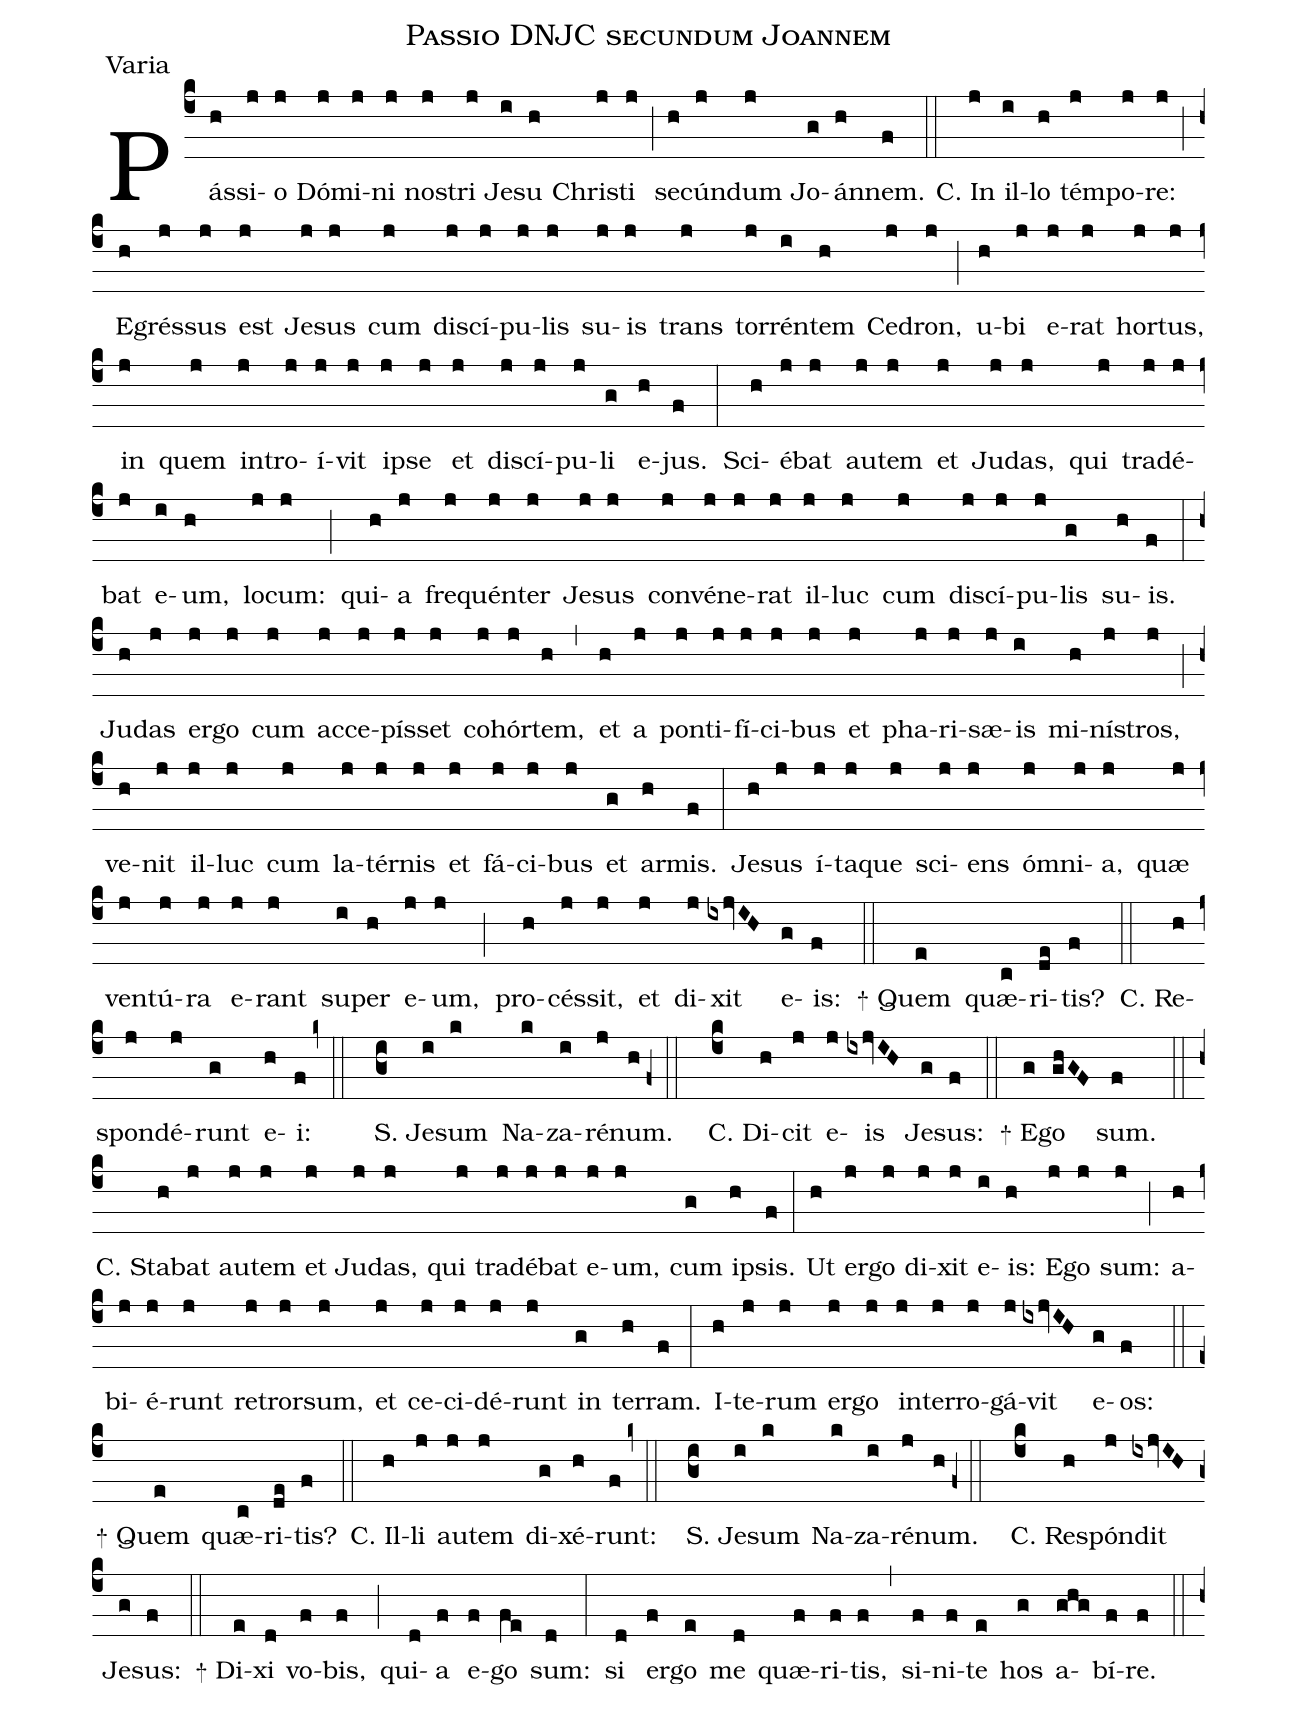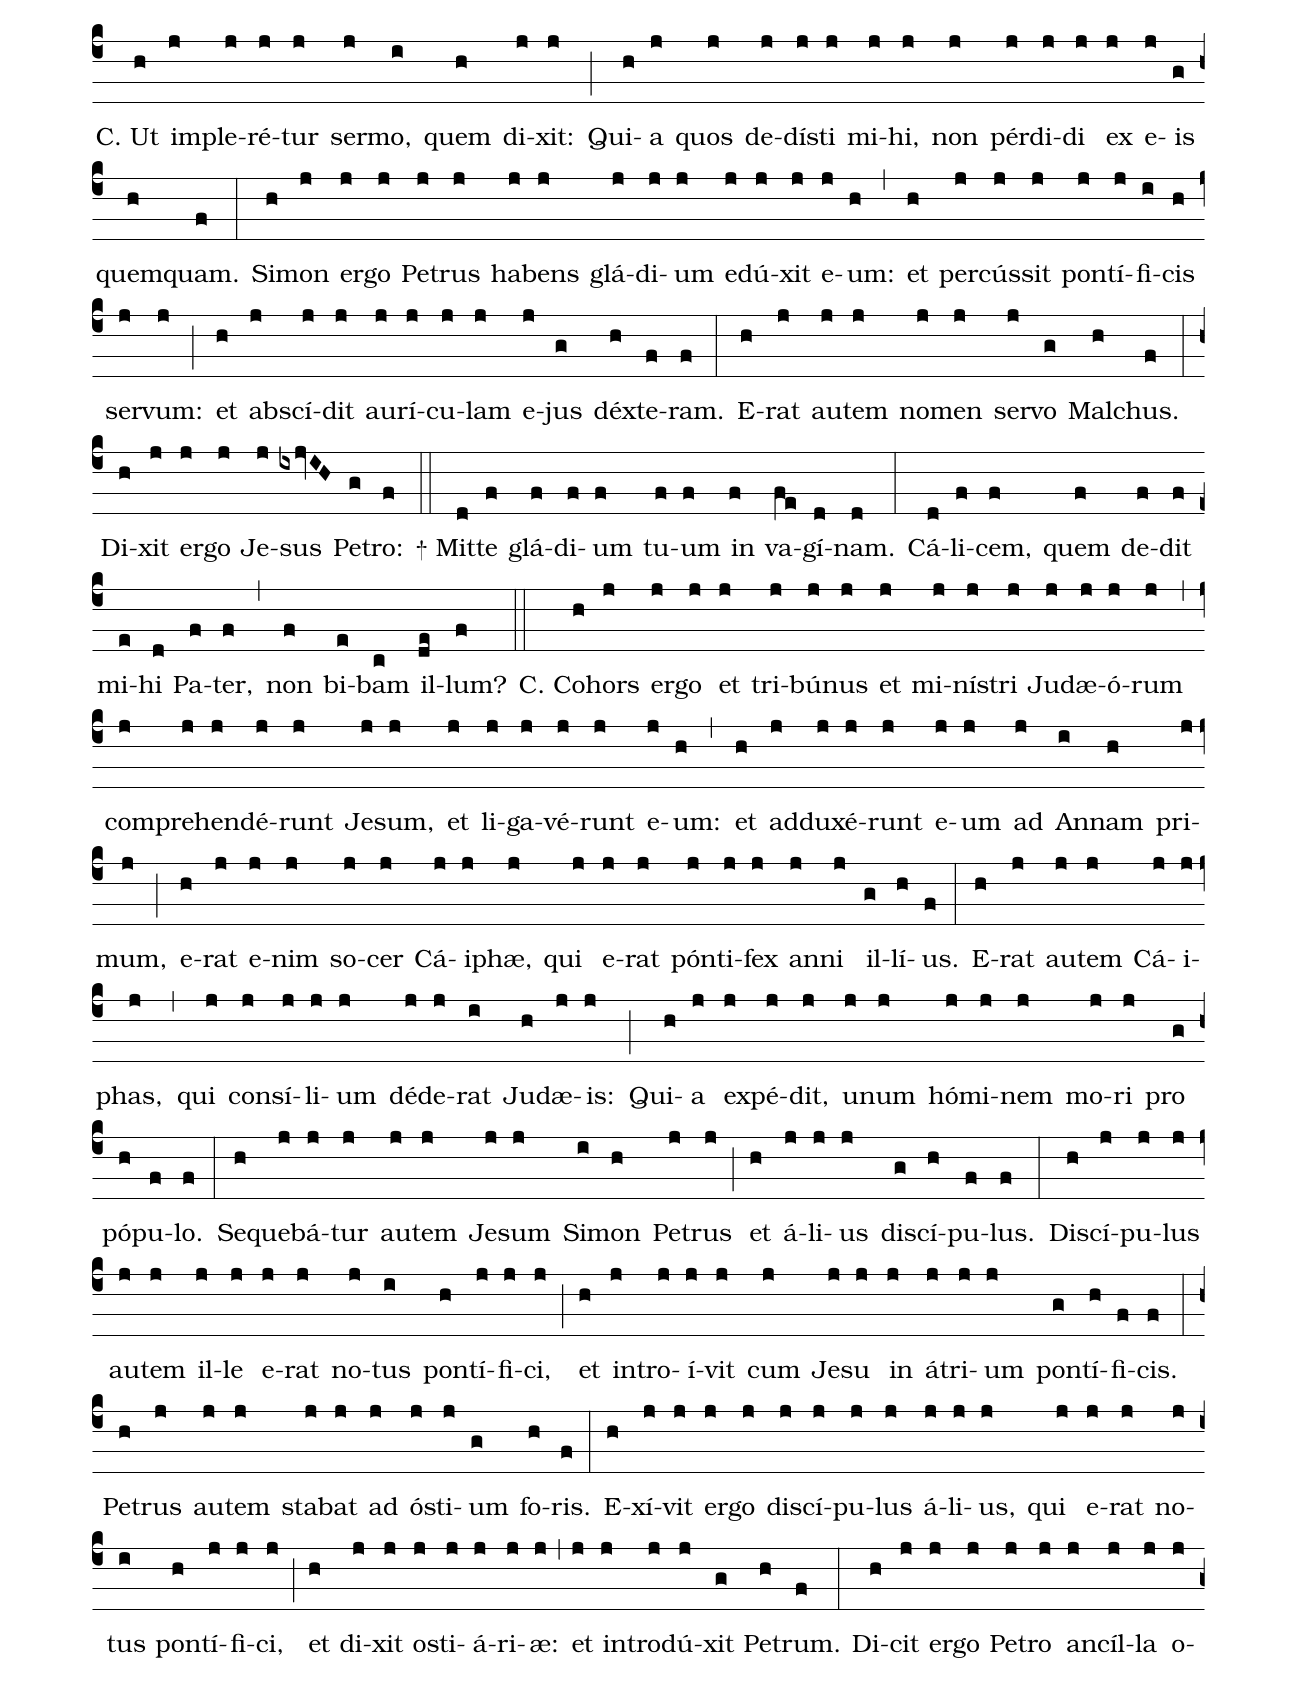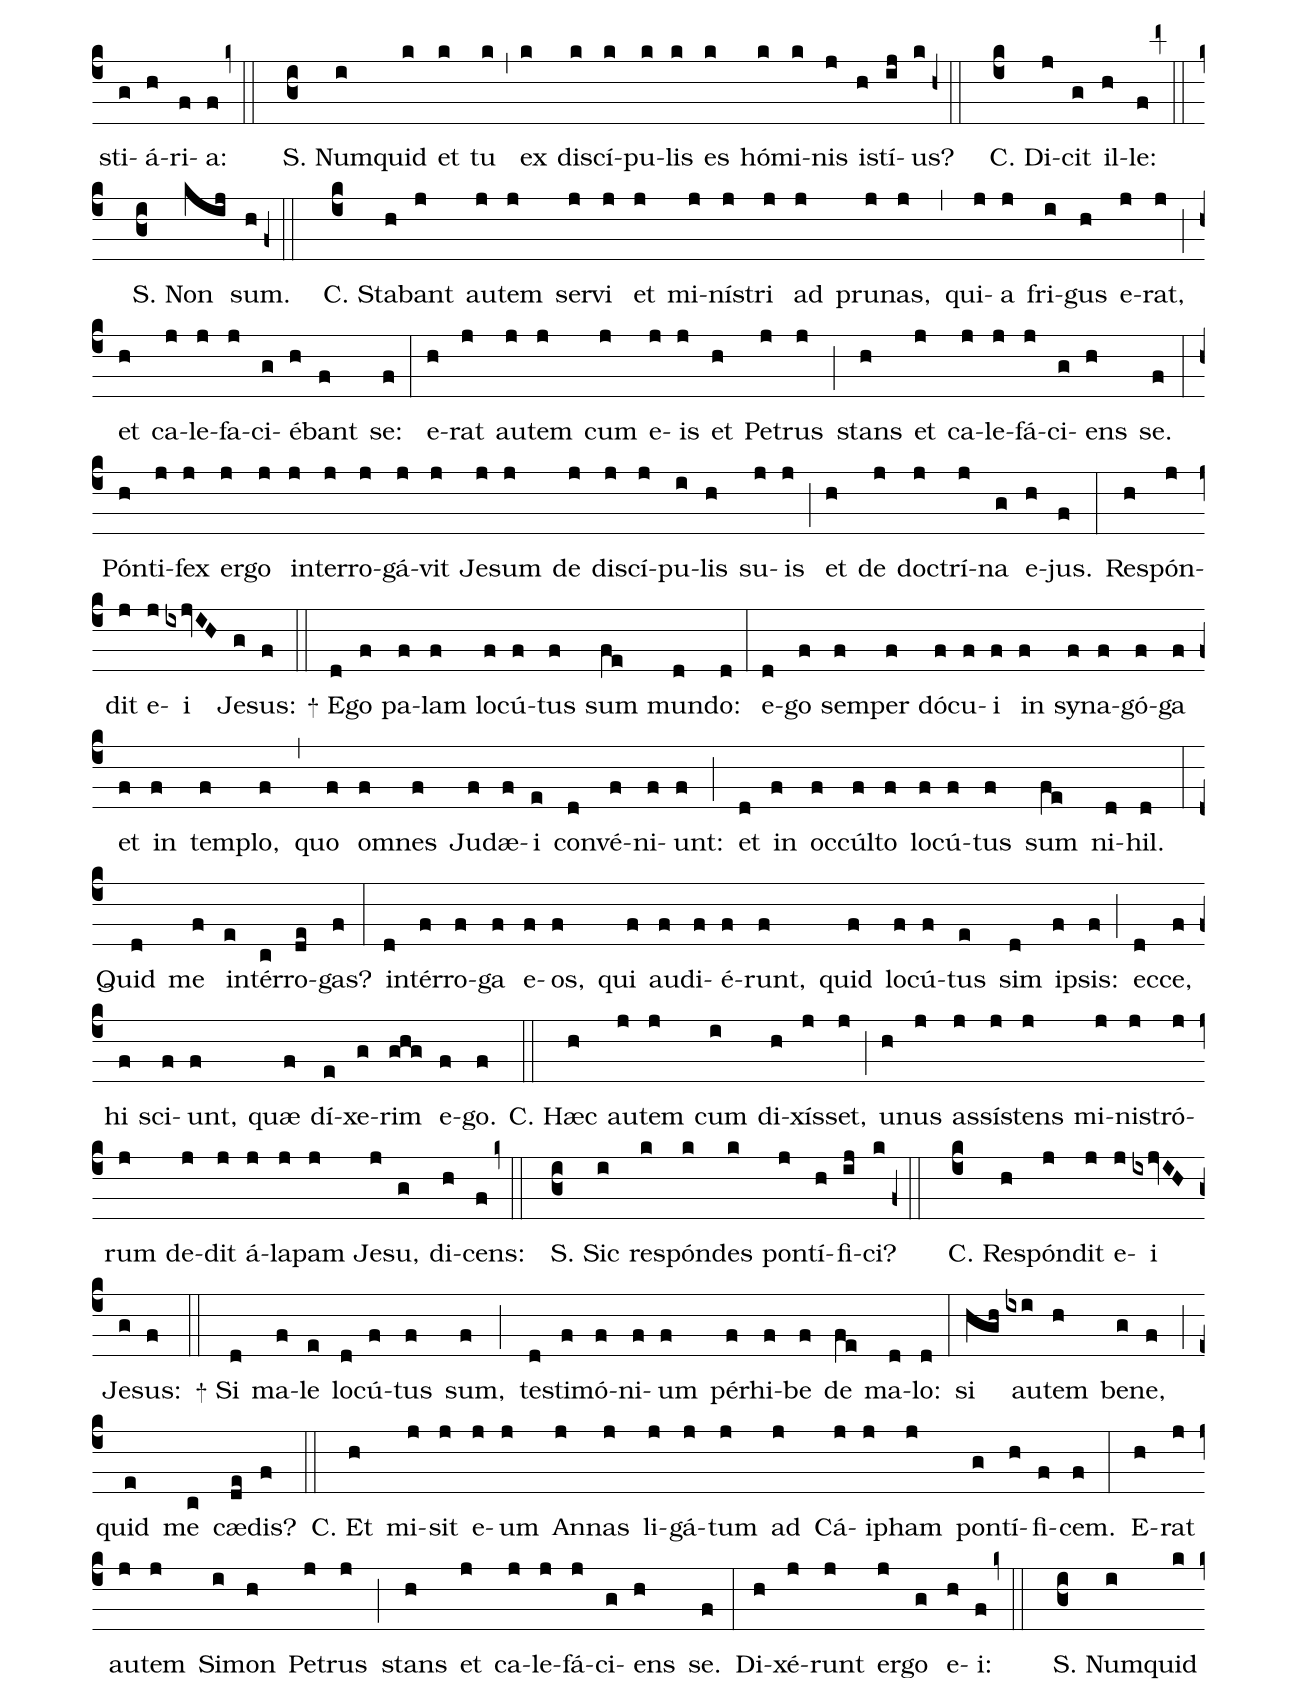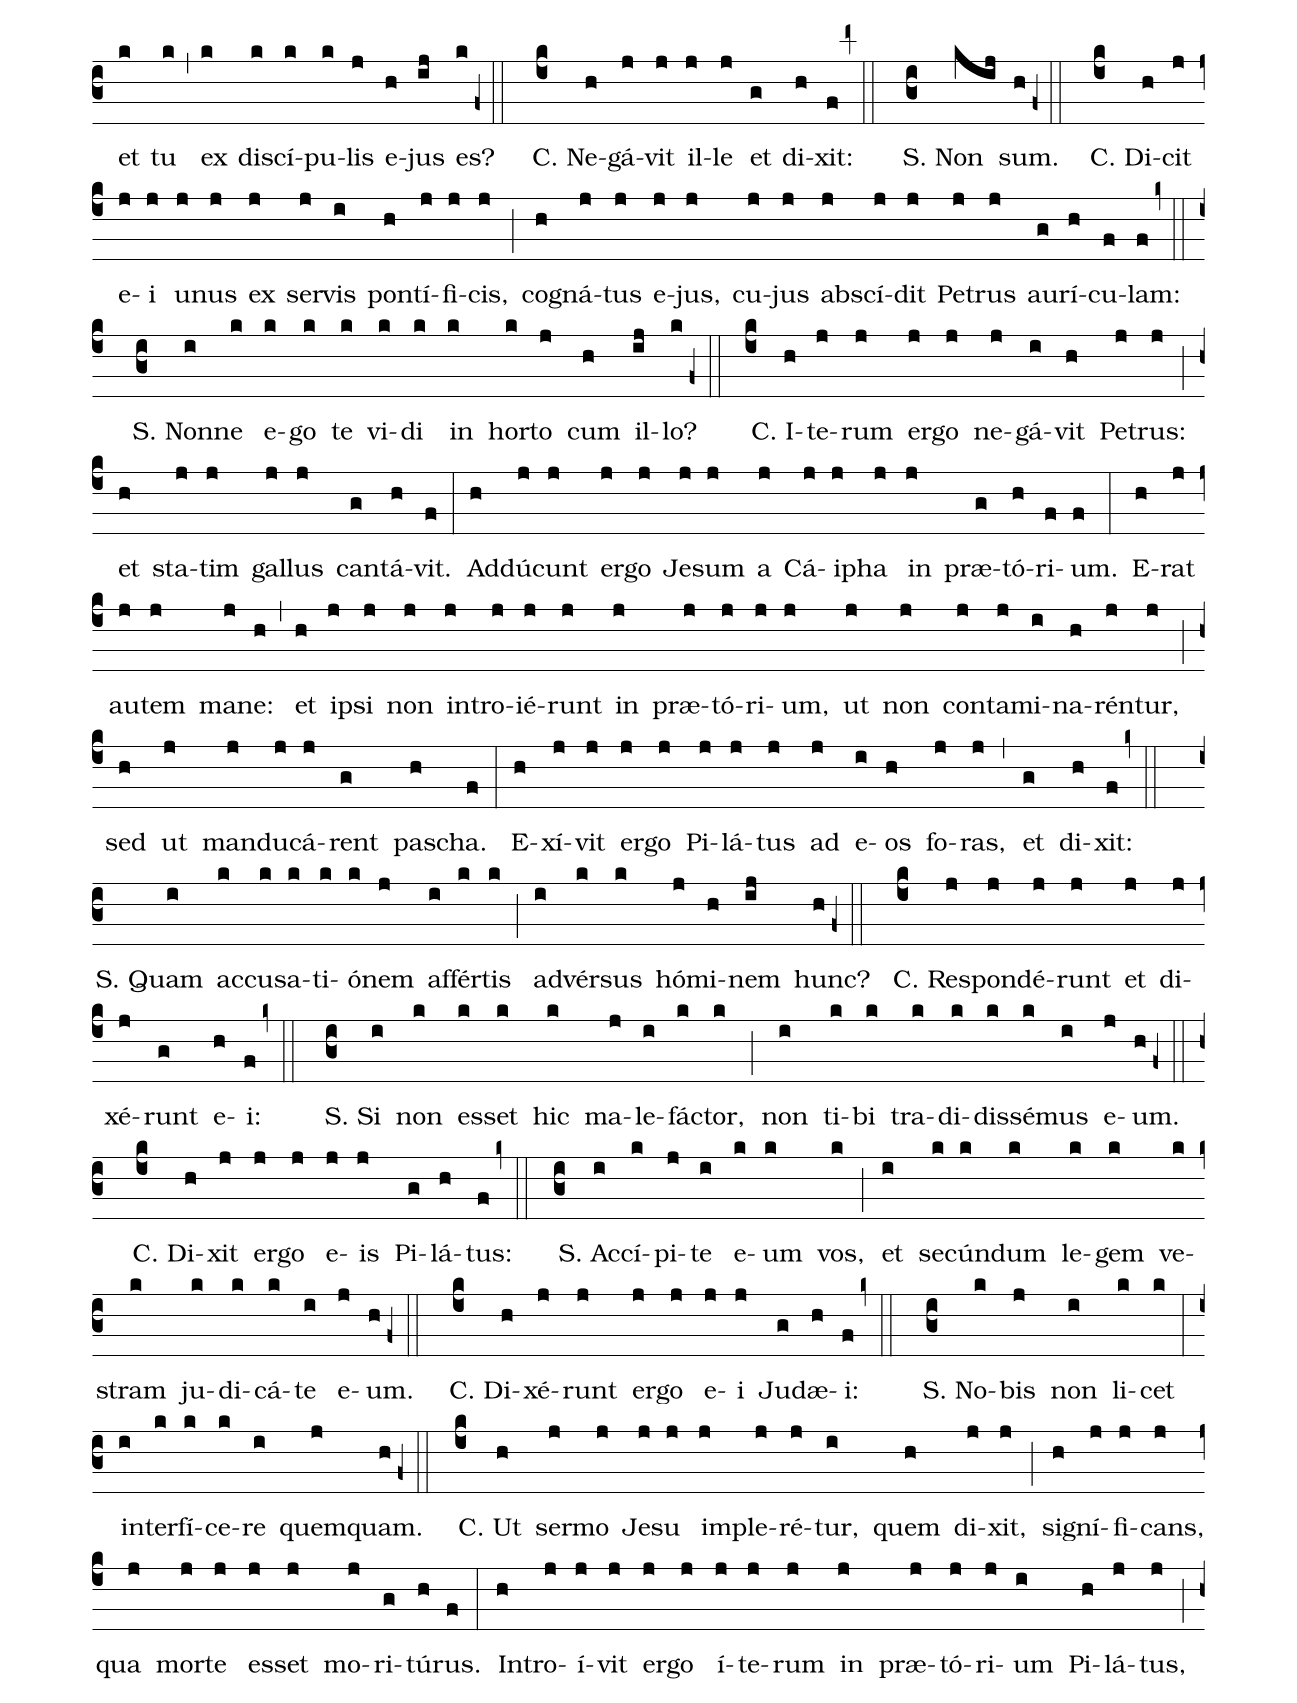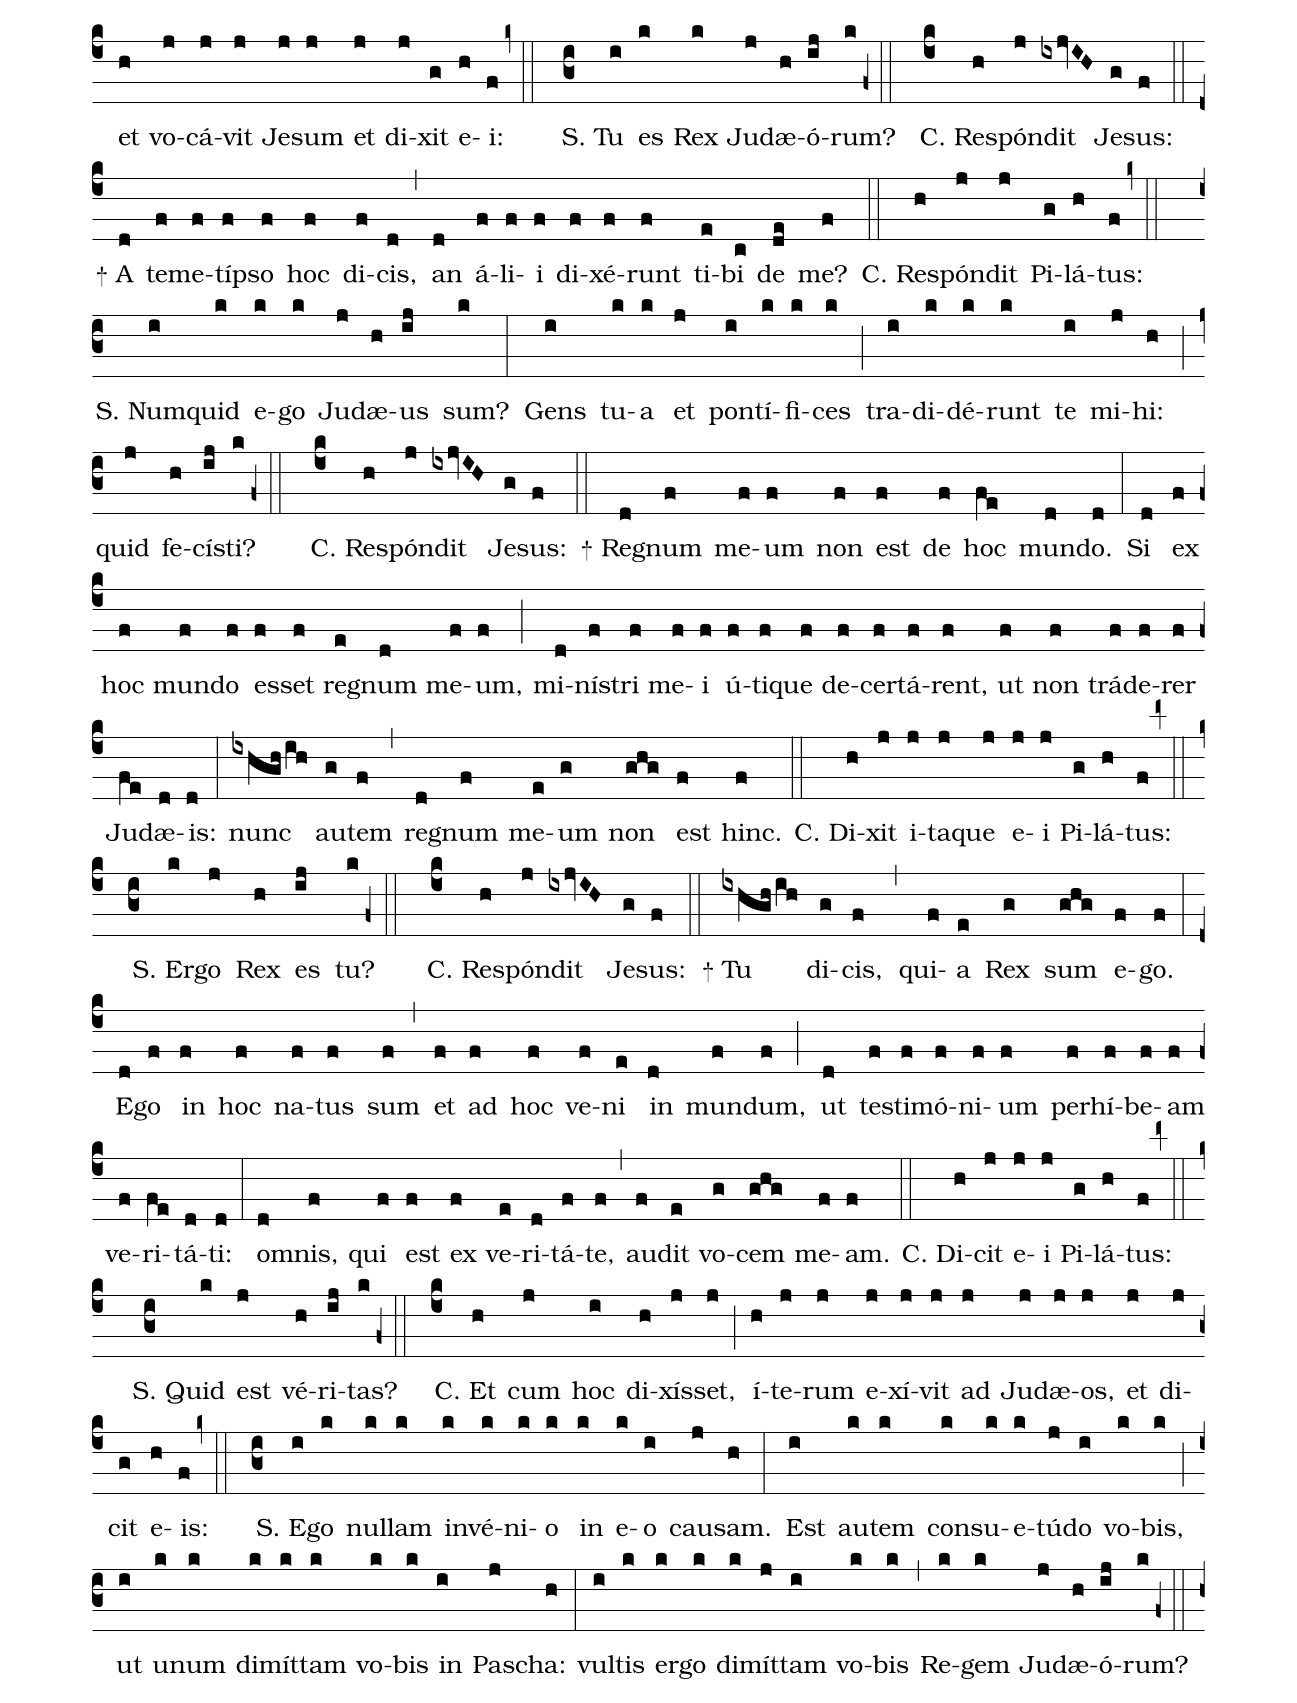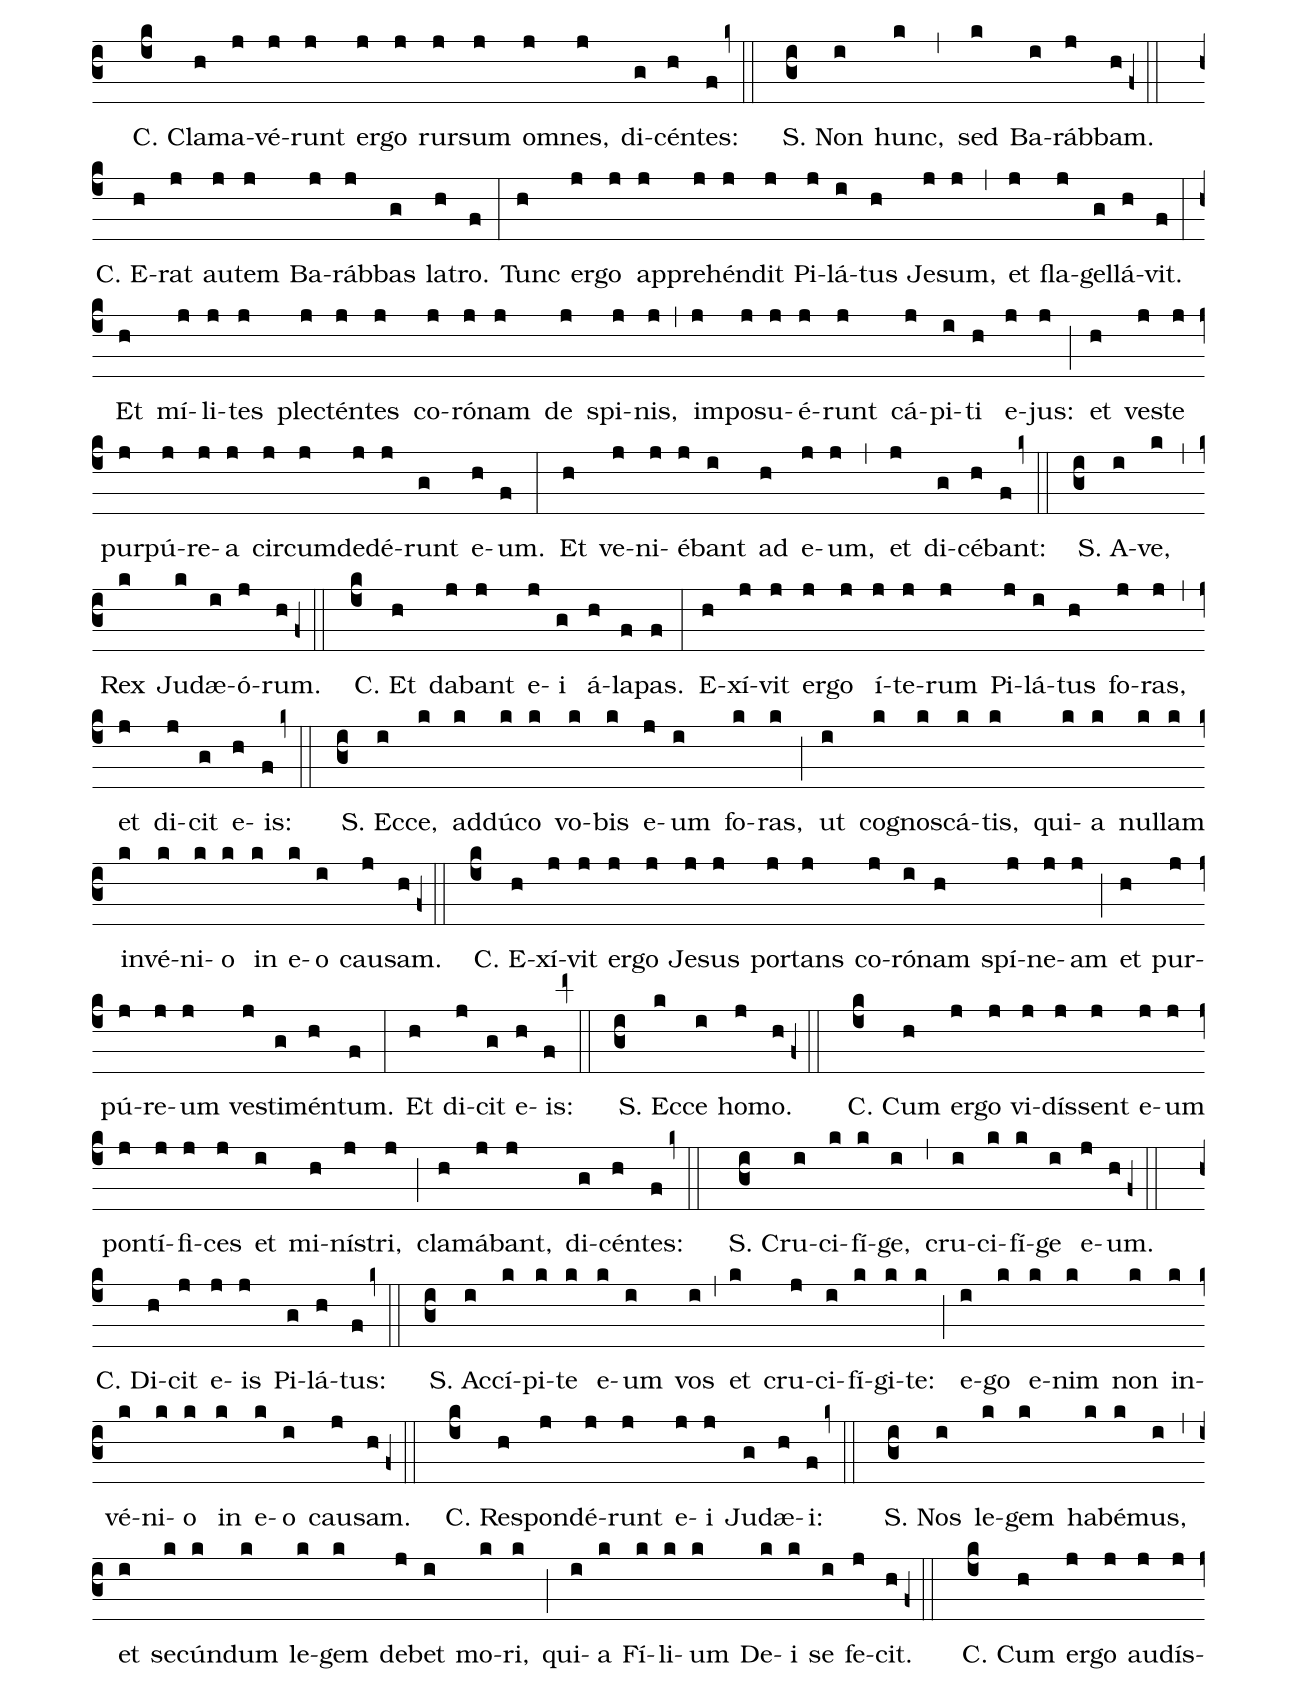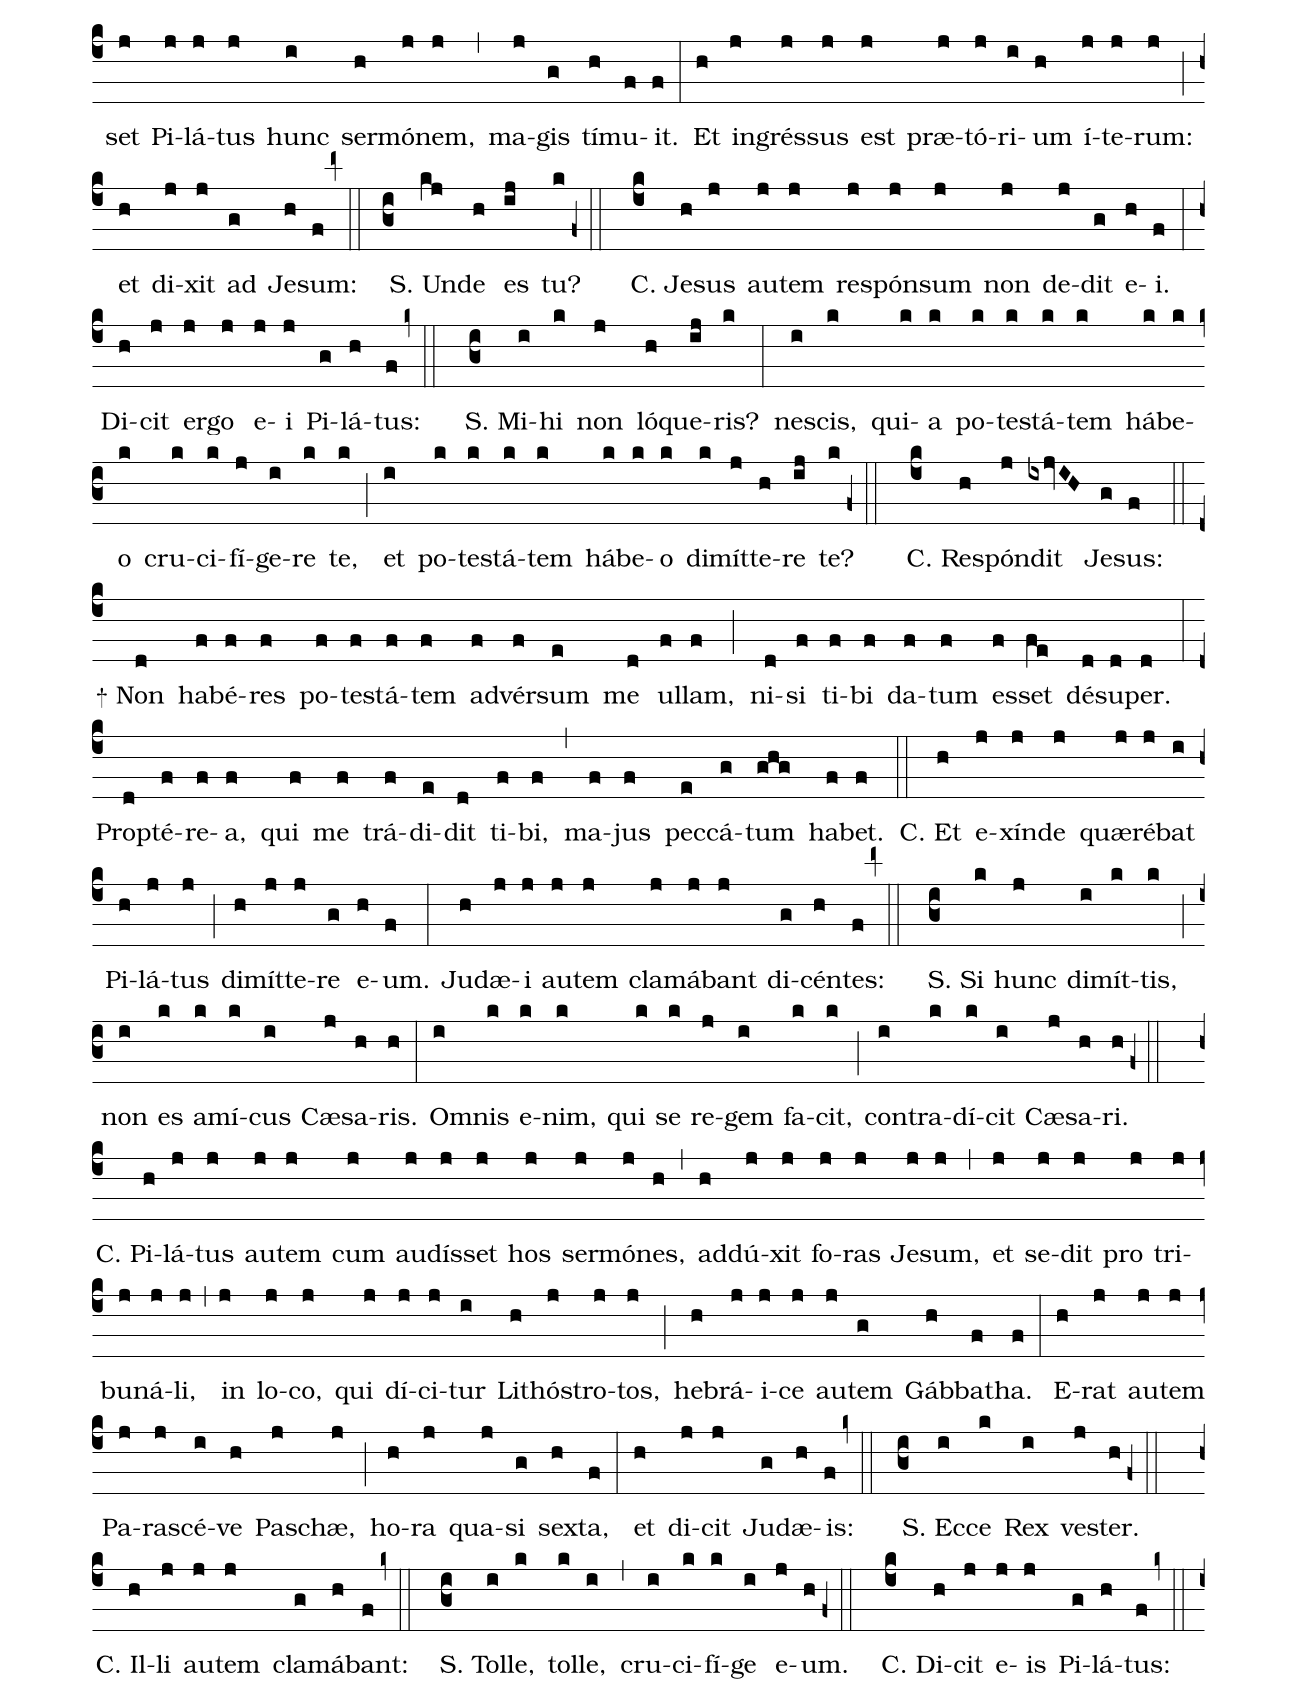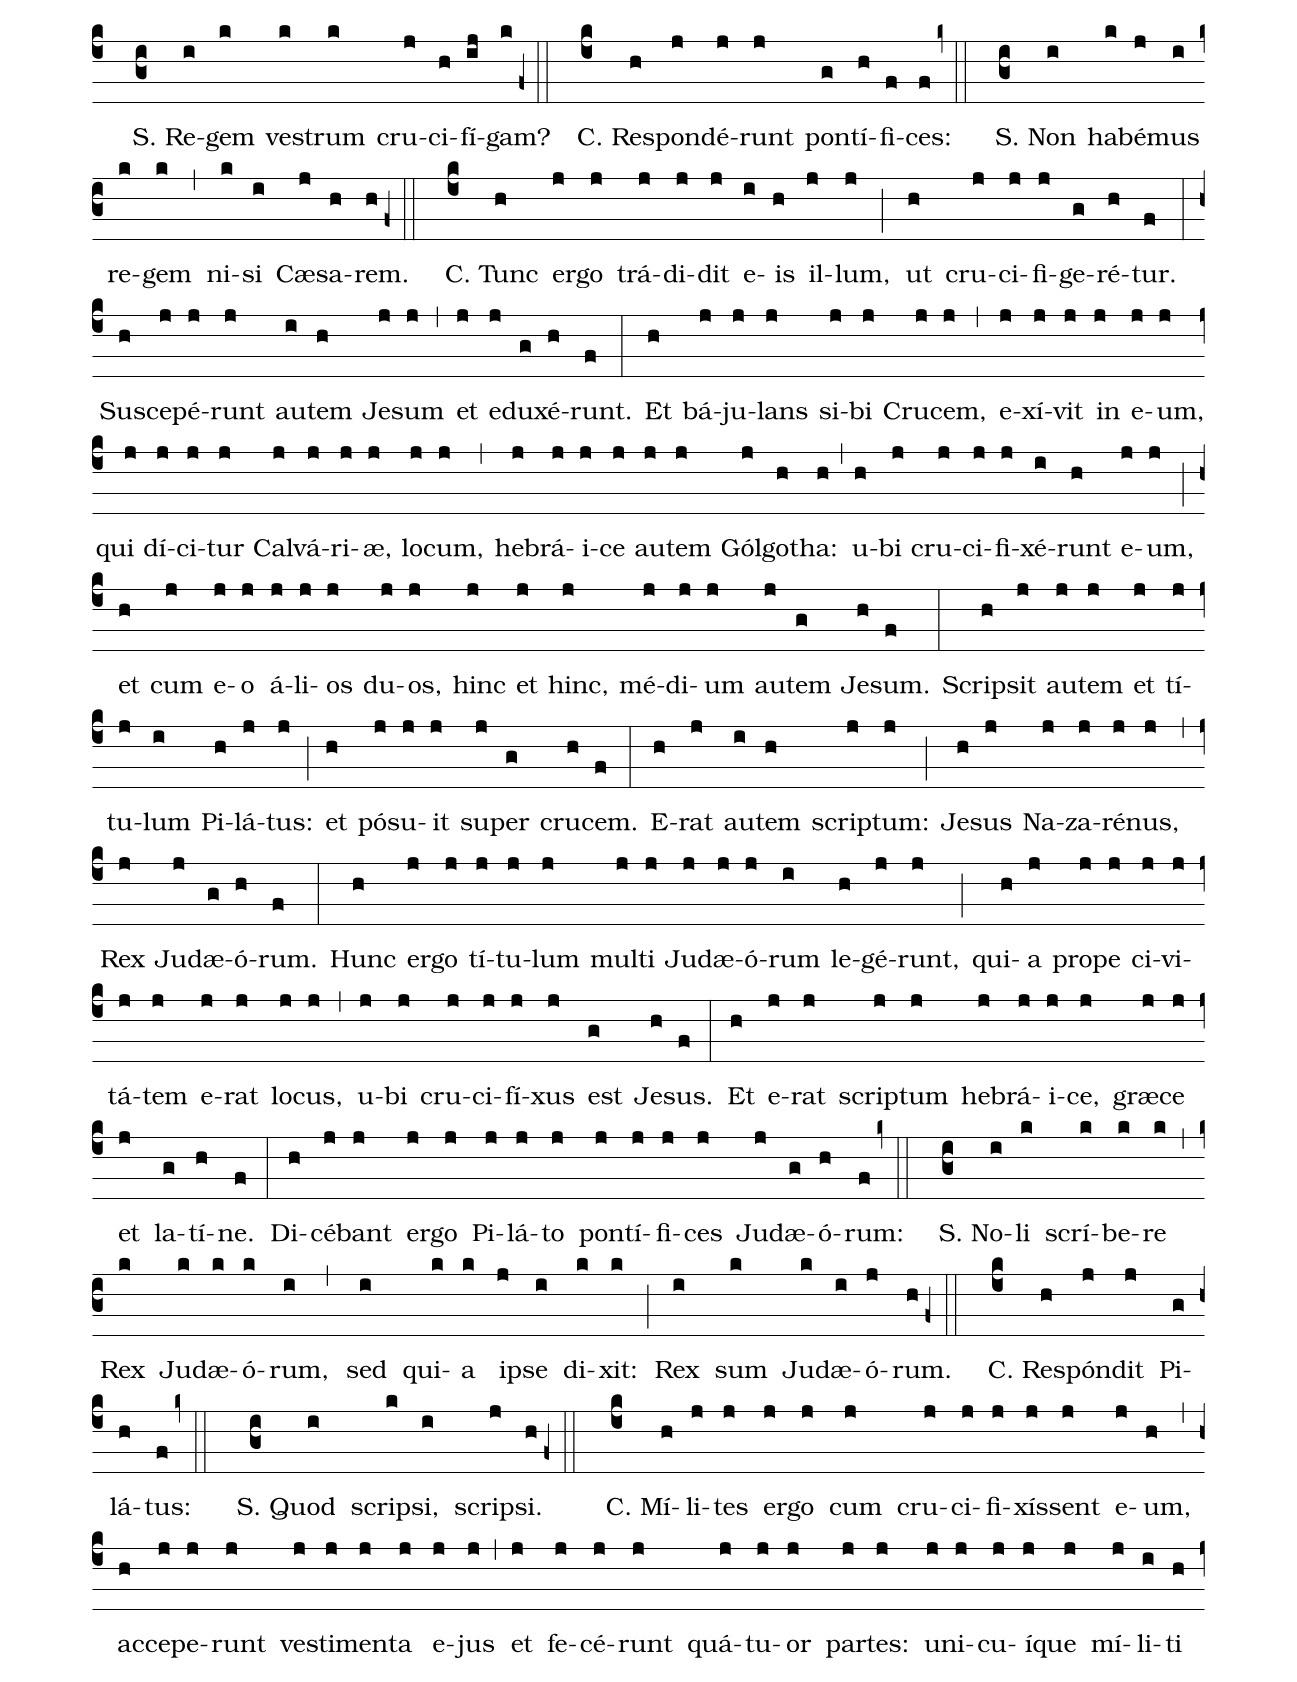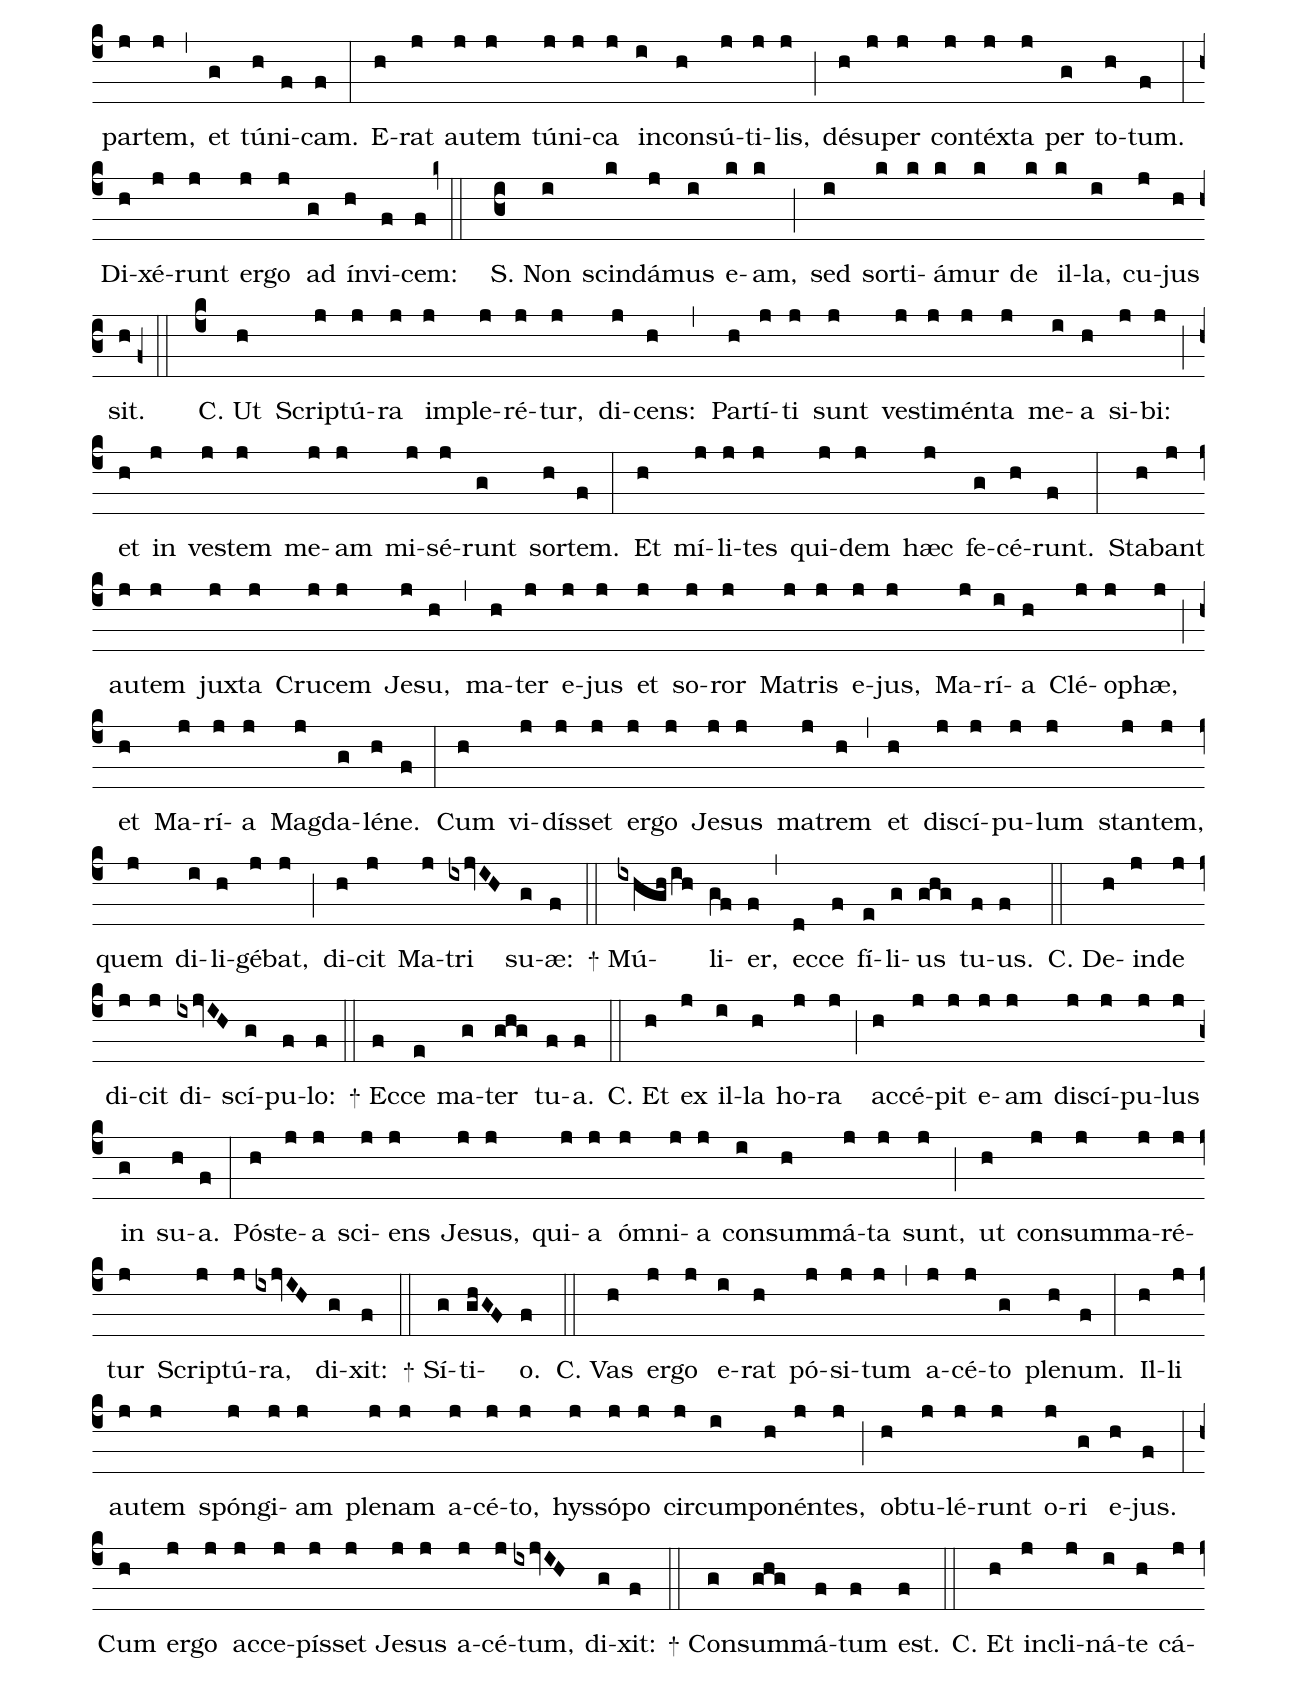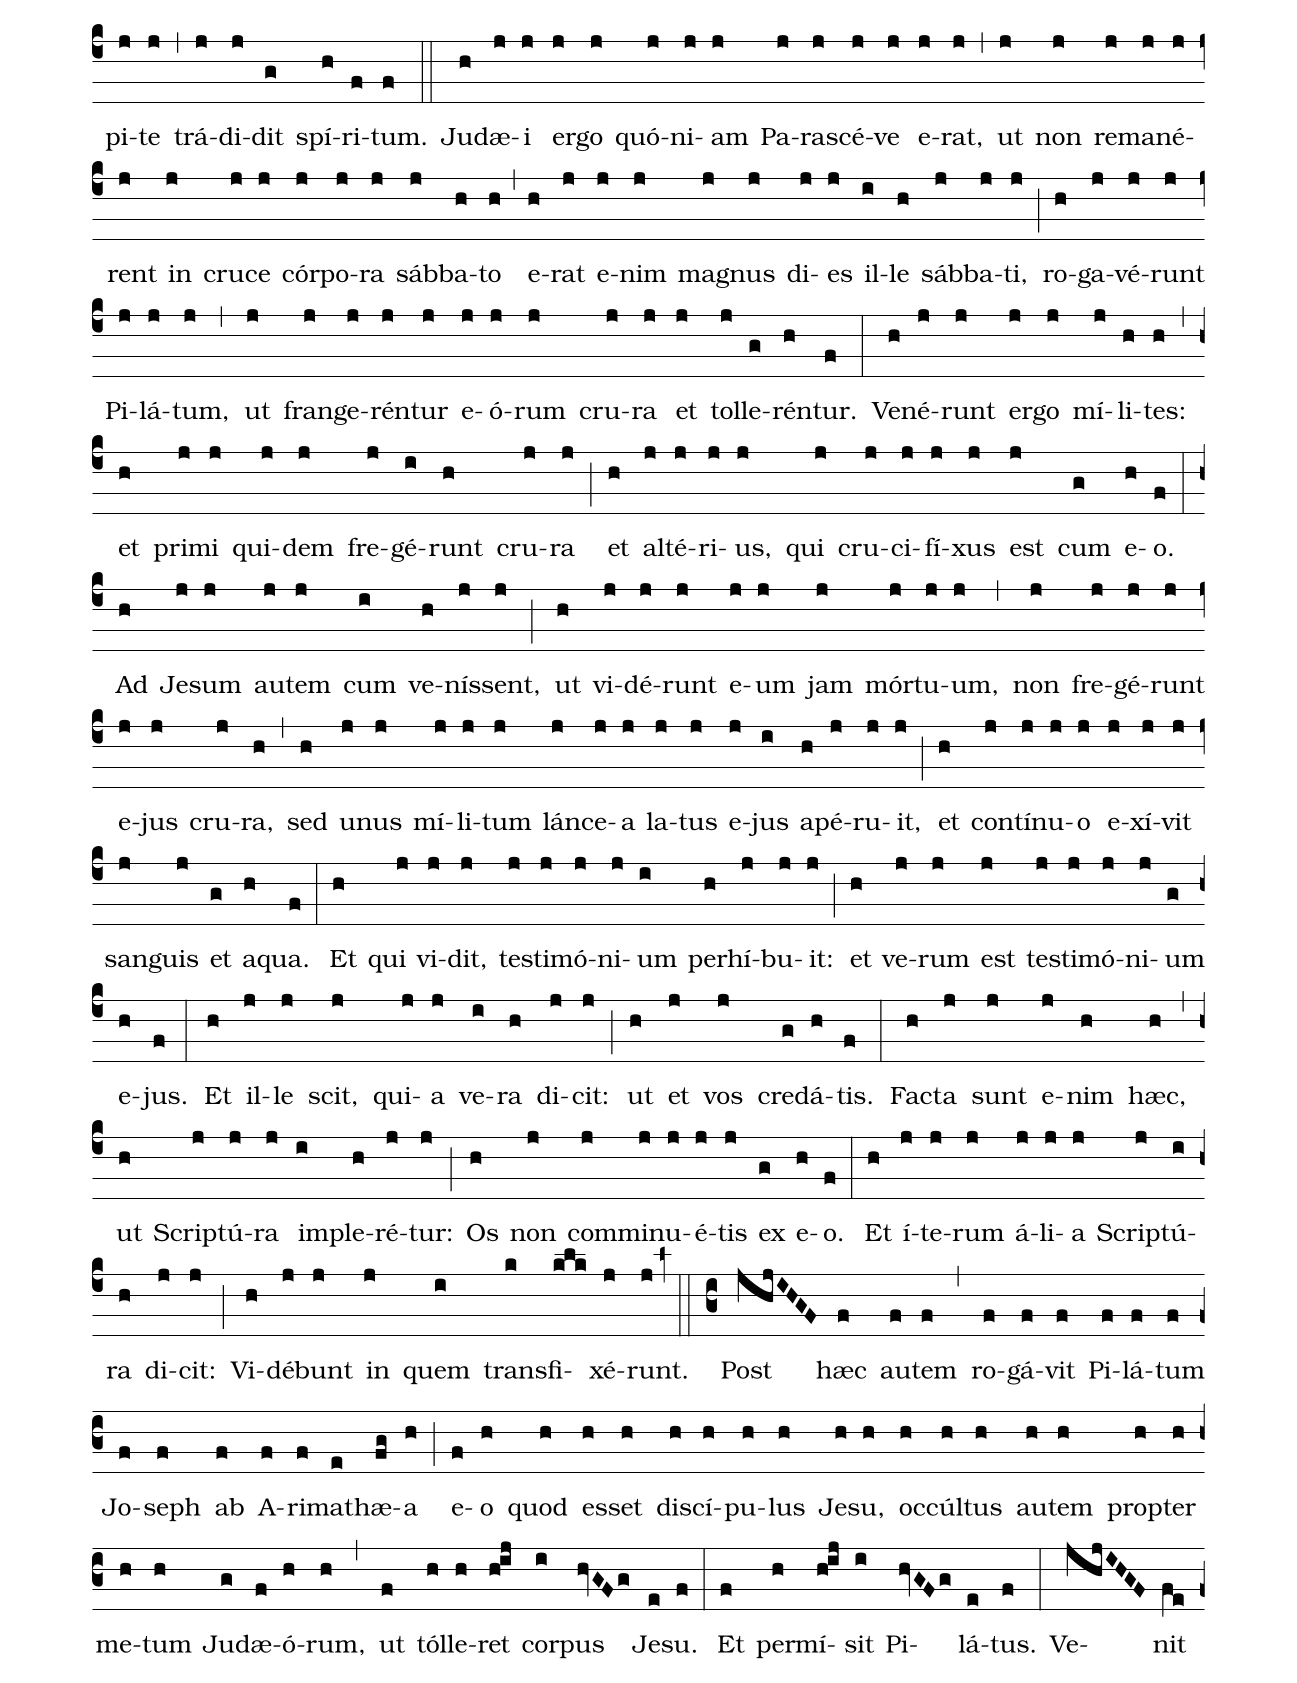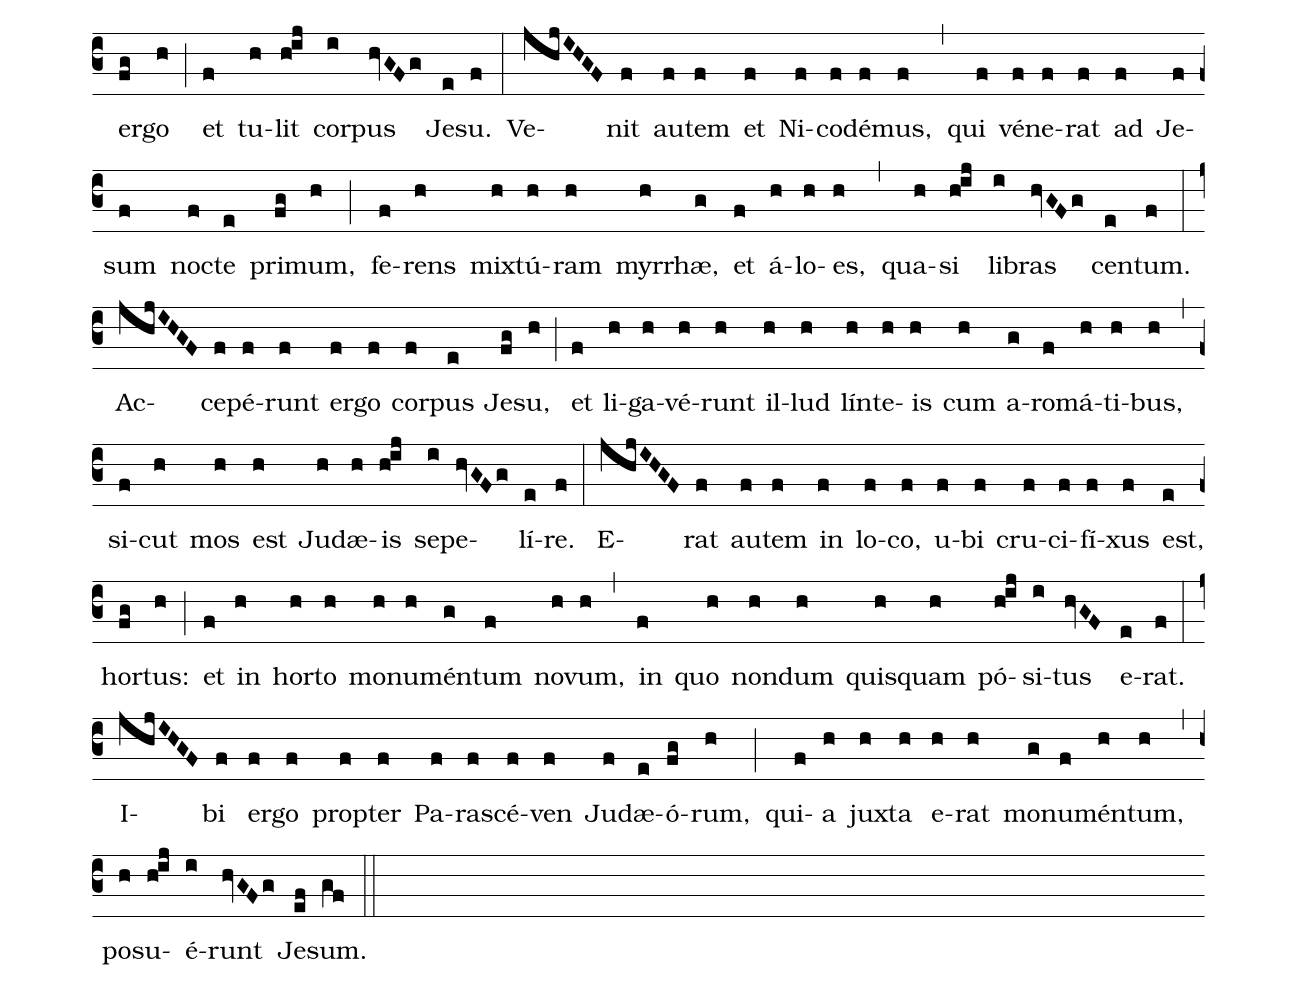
name:Passio DNJC secundum Joannem;
office-part:Varia;
%%
<v>\gresetspecial{C.}{\textcolor{gregoriocolor}{\textit{C.}}}</v>
<v>\gresetspecial{S.}{\textcolor{gregoriocolor}{\textit{S.}}}</v>
<v>\gresetspecial{+}{\textcolor{gregoriocolor}{+}}</v>

(c4) Pás(h)si(j)o(j) Dó(j)mi(j)ni(j) no(j)stri(j) Je(i)su(h) Chri(j)sti(j) (;) se(h)cún(j)dum(j) Jo(g)án(h)nem.(f) (::)
<sp>C.</sp> In(j) il(i)lo(h) tém(j)po(j)re:(j) (;) E(h)grés(j)sus(j) est(j) Je(j)sus(j) cum(j) di(j)scí(j)pu(j)lis(j) su(j)is(j) trans(j) tor(j)rén(i)tem(h) Ce(j)dron,(j) (;)
	u(h)bi(j) e(j)rat(j) hor(j)tus,(j) in(j) quem(j) in(j)tro(j)í(j)vit(j) i(j)pse(j) et(j) di(j)scí(j)pu(j)li(g) e(h)jus.(f) (:)
	Sci(h)é(j)bat(j) au(j)tem(j) et(j) Ju(j)das,(j) qui(j) tra(j)dé(j)bat(j) e(i)um,(h) lo(j)cum:(j) (;)
	qui(h)a(j) fre(j)quén(j)ter(j) Je(j)sus(j) con(j)vé(j)ne(j)rat(j) il(j)luc(j) cum(j) di(j)scí(j)pu(j)lis(g) su(h)is.(f) (:)
	Ju(h)das(j) er(j)go(j) cum(j) ac(j)ce(j)pís(j)set(j) co(j)hór(j)tem,(h) (,)
	et(h) a(j) pon(j)ti(j)fí(j)ci(j)bus(j) et(j) pha(j)ri(j)sæ(j)is(i) mi(h)ní(j)stros,(j) (;)
	ve(h)nit(j) il(j)luc(j) cum(j) la(j)tér(j)nis(j) et(j) fá(j)ci(j)bus(j) et(g) ar(h)mis.(f) (:)
	Je(h)sus(j) í(j)ta(j)que(j) sci(j)ens(j) óm(j)ni(j)a,(j) quæ(j) ven(j)tú(j)ra(j) e(j)rant(j) su(i)per(h) e(j)um,(j) (;)
	pro(h)cés(j)sit,(j) et(j) di(j)xit(ixjvIH) e(g)is:(f) (::)
<sp>+</sp> Quem(e) quæ(c)ri(de)tis?(f) (::)
<sp>C.</sp> Re(h)spon(j)dé(j)runt(g) e(h)i:(fk+) (::)
(c3) <sp>S.</sp> Je(i)sum(k) Na(k)za(i)ré(j)num.(hf+) (::) (c4)
<sp>C.</sp> Di(h)cit(j) e(j)is(ixjvIH) Je(g)sus:(f) (::)
<sp>+</sp> E(g)go(ghGF) sum.(f) (::)
<sp>C.</sp> Sta(h)bat(j) au(j)tem(j) et(j) Ju(j)das,(j) qui(j) tra(j)dé(j)bat(j) e(j)um,(j) cum(g) i(h)psis.(f) (:)
	Ut(h) er(j)go(j) di(j)xit(j) e(i)is:(h) E(j)go(j) sum:(j) (;)
	a(h)bi(j)é(j)runt(j) re(j)tror(j)sum,(j) et(j) ce(j)ci(j)dé(j)runt(j) in(g) ter(h)ram.(f) (:)
	I(h)te(j)rum(j) er(j)go(j) in(j)ter(j)ro(j)gá(j)vit(ixjvIH) e(g)os:(f) (::)
<sp>+</sp> Quem(e) quæ(c)ri(de)tis?(f) (::)
<sp>C.</sp> Il(h)li(j) au(j)tem(j) di(g)xé(h)runt:(fk+) (::)
(c3) <sp>S.</sp> Je(i)sum(k) Na(k)za(i)ré(j)num.(hf+) (::) (c4)
<sp>C.</sp> Re(h)spón(j)dit(ixjvIH) Je(g)sus:(f) (::)
<sp>+</sp> Di(e)xi(d) vo(f)bis,(f) (;) qui(d)a(f) e(f)go(fe) sum:(d) (:)
	si(d) er(f)go(e) me(d) quæ(f)ri(f)tis,(f) (,) si(f)ni(f)te(e) hos(g) a(ghg)bí(f)re.(f) (::)
<sp>C.</sp> Ut(h) im(j)ple(j)ré(j)tur(j) ser(j)mo,(i) quem(h) di(j)xit:(j) (;)
	Qui(h)a(j) quos(j) de(j)dí(j)sti(j) mi(j)hi,(j) non(j) pér(j)di(j)di(j) ex(j) e(j)is(g) quem(h)quam.(f) (:)
	Si(h)mon(j) er(j)go(j) Pe(j)trus(j) ha(j)bens(j) glá(j)di(j)um(j) e(j)dú(j)xit(j) e(j)um:(h) (,)
	et(h) per(j)cús(j)sit(j) pon(j)tí(j)fi(i)cis(h) ser(j)vum:(j) (;)
	et(h) ab(j)scí(j)dit(j) au(j)rí(j)cu(j)lam(j) e(j)jus(g) déx(h)te(f)ram.(f) (:)
	E(h)rat(j) au(j)tem(j) no(j)men(j) ser(j)vo(g) Mal(h)chus.(f) (:)
	Di(h)xit(j) er(j)go(j) Je(j)sus(ixjvIH) Pe(g)tro:(f) (::)
<sp>+</sp> Mit(d)te(f) glá(f)di(f)um(f) tu(f)um(f) in(f) va(fe)gí(d)nam.(d) (:)
	Cá(d)li(f)cem,(f) quem(f) de(f)dit(f) mi(e)hi(d) Pa(f)ter,(f) (,) non(f) bi(e)bam(c) il(de)lum?(f) (::)
<sp>C.</sp> Co(h)hors(j) er(j)go(j) et(j) tri(j)bú(j)nus(j) et(j) mi(j)ní(j)stri(j) Ju(j)dæ(j)ó(j)rum(j) (,)
	com(j)pre(j)hen(j)dé(j)runt(j) Je(j)sum,(j) et(j) li(j)ga(j)vé(j)runt(j) e(j)um:(h) (,)
	et(h) ad(j)du(j)xé(j)runt(j) e(j)um(j) ad(j) An(i)nam(h) pri(j)mum,(j) (;)
	e(h)rat(j) e(j)nim(j) so(j)cer(j) Cá(j)i(j)phæ,(j) qui(j) e(j)rat(j) pón(j)ti(j)fex(j) an(j)ni(j) il(g)lí(h)us.(f) (:)
	E(h)rat(j) au(j)tem(j) Cá(j)i(j)phas,(j) (,) qui(j) con(j)sí(j)li(j)um(j) dé(j)de(j)rat(i) Ju(h)dæ(j)is:(j) (;)
	Qui(h)a(j) ex(j)pé(j)dit,(j) u(j)num(j) hó(j)mi(j)nem(j) mo(j)ri(j) pro(g) pó(h)pu(f)lo.(f) (:)
	Se(h)que(j)bá(j)tur(j) au(j)tem(j) Je(j)sum(j) Si(i)mon(h) Pe(j)trus(j) (;) et(h) á(j)li(j)us(j) di(g)scí(h)pu(f)lus.(f) (:)
	Di(h)scí(j)pu(j)lus(j) au(j)tem(j) il(j)le(j) e(j)rat(j) no(j)tus(i) pon(h)tí(j)fi(j)ci,(j) (;)
	et(h) in(j)tro(j)í(j)vit(j) cum(j) Je(j)su(j) in(j) á(j)tri(j)um(j) pon(g)tí(h)fi(f)cis.(f) (:)
	Pe(h)trus(j) au(j)tem(j) sta(j)bat(j) ad(j) ó(j)sti(j)um(g) fo(h)ris.(f) (:)
	E(h)xí(j)vit(j) er(j)go(j) di(j)scí(j)pu(j)lus(j) á(j)li(j)us,(j) qui(j) e(j)rat(j) no(j)tus(i) pon(h)tí(j)fi(j)ci,(j) (;)
	et(h) di(j)xit(j) o(j)sti(j)á(j)ri(j)æ:(j) (,) et(j) in(j)tro(j)dú(j)xit(g) Pe(h)trum.(f) (:)
	Di(h)cit(j) er(j)go(j) Pe(j)tro(j) an(j)cíl(j)la(j) o(j)sti(g)á(h)ri(f)a:(fk+) (::)
(c3) <sp>S.</sp> Num(i)quid(k) et(k) tu(k) (,) ex(k) di(k)scí(k)pu(k)lis(k) es(k) hó(k)mi(k)nis(j) i(h)stí(ij)us?(kh+) (::) (c4)
<sp>C.</sp> Di(j)cit(g) il(h)le:(fm+) (::)
(c3) <sp>S.</sp> Non(kij) sum.(hf+) (::) (c4)
<sp>C.</sp> Sta(h)bant(j) au(j)tem(j) ser(j)vi(j) et(j) mi(j)ní(j)stri(j) ad(j) pru(j)nas,(j) (,) qui(j)a(j) fri(i)gus(h) e(j)rat,(j) (;)
	et(h) ca(j)le(j)fa(j)ci(g)é(h)bant(f) se:(f) (:)
	e(h)rat(j) au(j)tem(j) cum(j) e(j)is(j) et(h) Pe(j)trus(j) (;) stans(h) et(j) ca(j)le(j)fá(j)ci(g)ens(h) se.(f) (:)
	Pón(h)ti(j)fex(j) er(j)go(j) in(j)ter(j)ro(j)gá(j)vit(j) Je(j)sum(j) de(j) di(j)scí(j)pu(i)lis(h) su(j)is(j) (;)
	et(h) de(j) do(j)ctrí(j)na(g) e(h)jus.(f) (:)
	Re(h)spón(j)dit(j) e(j)i(ixjvIH) Je(g)sus:(f) (::)
<sp>+</sp> E(d)go(f) pa(f)lam(f) lo(f)cú(f)tus(f) sum(fe) mun(d)do:(d) (:)
	e(d)go(f) sem(f)per(f) dó(f)cu(f)i(f) in(f) sy(f)na(f)gó(f)ga(f) et(f) in(f) tem(f)plo,(f) (,) quo(f) om(f)nes(f) Ju(f)dæ(f)i(e) con(d)vé(f)ni(f)unt:(f) (;)
	et(d) in(f) oc(f)cúl(f)to(f) lo(f)cú(f)tus(f) sum(fe) ni(d)hil.(d) (:) Quid(d) me(f) in(e)tér(c)ro(de)gas?(f) (:)
	in(d)tér(f)ro(f)ga(f) e(f)os,(f) qui(f) au(f)di(f)é(f)runt,(f) quid(f) lo(f)cú(f)tus(e) sim(d) i(f)psis:(f) (;)
	ec(d)ce,(f) hi(f) sci(f)unt,(f) quæ(f) dí(e)xe(g)rim(ghg) e(f)go.(f) (::)
<sp>C.</sp> Hæc(h) au(j)tem(j) cum(i) di(h)xís(j)set,(j) (;)
	u(h)nus(j) as(j)sí(j)stens(j) mi(j)ni(j)stró(j)rum(j) de(j)dit(j) á(j)la(j)pam(j) Je(j)su,(g) di(h)cens:(fk+) (::)
(c3) <sp>S.</sp> Sic(i) re(k)spón(k)des(k) pon(j)tí(h)fi(ij)ci?(kf+) (::) (c4)
<sp>C.</sp> Re(h)spón(j)dit(j) e(j)i(ixjvIH) Je(g)sus:(f) (::)
<sp>+</sp> Si(d) ma(f)le(e) lo(d)cú(f)tus(f) sum,(f) (;) te(d)sti(f)mó(f)ni(f)um(f) pér(f)hi(f)be(f) de(fe) ma(d)lo:(d) (:)
	si(hgh) au(ixi)tem(h) be(g)ne,(f) (;) quid(e) me(c) cæ(de)dis?(f) (::)
<sp>C.</sp> Et(h) mi(j)sit(j) e(j)um(j) An(j)nas(j) li(j)gá(j)tum(j) ad(j) Cá(j)i(j)pham(j) pon(g)tí(h)fi(f)cem.(f) (:)
	E(h)rat(j) au(j)tem(j) Si(i)mon(h) Pe(j)trus(j) (;) stans(h) et(j) ca(j)le(j)fá(j)ci(g)ens(h) se.(f) (:)
	Di(h)xé(j)runt(j) er(j)go(g) e(h)i:(fk+) (::)
(c3) <sp>S.</sp> Num(i)quid(k) et(k) tu(k) (,) ex(k) di(k)scí(k)pu(k)lis(j) e(h)jus(ij) es?(kf+) (::) (c4)
<sp>C.</sp> Ne(h)gá(j)vit(j) il(j)le(j) et(g) di(h)xit:(fm+) (::)
(c3) <sp>S.</sp> Non(kij) sum.(hf+) (::) (c4)
<sp>C.</sp> Di(h)cit(j) e(j)i(j) u(j)nus(j) ex(j) ser(j)vis(i) pon(h)tí(j)fi(j)cis,(j) (;)
	co(h)gná(j)tus(j) e(j)jus,(j) cu(j)jus(j) ab(j)scí(j)dit(j) Pe(j)trus(j) au(g)rí(h)cu(f)lam:(fk+) (::)
(c3) <sp>S.</sp> Non(i)ne(k) e(k)go(k) te(k) vi(k)di(k) in(k) hor(k)to(j) cum(h) il(ij)lo?(kf+) (::) (c4)
<sp>C.</sp> I(h)te(j)rum(j) er(j)go(j) ne(j)gá(i)vit(h) Pe(j)trus:(j) (;) et(h) sta(j)tim(j) gal(j)lus(j) can(g)tá(h)vit.(f) (:)
	Ad(h)dú(j)cunt(j) er(j)go(j) Je(j)sum(j) a(j) Cá(j)i(j)pha(j) in(j) præ(g)tó(h)ri(f)um.(f) (:)
	E(h)rat(j) au(j)tem(j) ma(j)ne:(h) (,)
	et(h) i(j)psi(j) non(j) in(j)tro(j)ié(j)runt(j) in(j) præ(j)tó(j)ri(j)um,(j) ut(j) non(j) con(j)ta(j)mi(i)na(h)rén(j)tur,(j) (;)
	sed(h) ut(j) man(j)du(j)cá(j)rent(g) pas(h)cha.(f) (:)
	E(h)xí(j)vit(j) er(j)go(j) Pi(j)lá(j)tus(j) ad(j) e(i)os(h) fo(j)ras,(j) (,) et(g) di(h)xit:(fk+) (::)
(c3) <sp>S.</sp> Quam(i) ac(k)cu(k)sa(k)ti(k)ó(k)nem(j) af(i)fér(k)tis(k) (;) ad(i)vér(k)sus(k) hó(j)mi(h)nem(ij) hunc?(hf+) (::) (c4)
<sp>C.</sp> Re(j)spon(j)dé(j)runt(j) et(j) di(j)xé(j)runt(g) e(h)i:(fk+) (::)
(c3) <sp>S.</sp> Si(i) non(k) es(k)set(k) hic(k) ma(j)le(i)fá(k)ctor,(k) (;) non(i) ti(k)bi(k) tra(k)di(k)dis(k)sé(k)mus(i) e(j)um.(hf+) (::) (c4)
<sp>C.</sp> Di(h)xit(j) er(j)go(j) e(j)is(j) Pi(g)lá(h)tus:(fk+) (::)
(c3) <sp>S.</sp> Ac(i)cí(k)pi(j)te(i) e(k)um(k) vos,(k) (;) et(i) se(k)cún(k)dum(k) le(k)gem(k) ve(k)stram(k) ju(k)di(k)cá(k)te(i) e(j)um.(hf+) (::) (c4)
<sp>C.</sp> Di(h)xé(j)runt(j) er(j)go(j) e(j)i(j) Ju(g)dæ(h)i:(fk+) (::)
(c3) <sp>S.</sp> No(k)bis(j) non(i) li(k)cet(k) (:) in(i)ter(k)fí(k)ce(k)re(i) quem(j)quam.(hf+) (::) (c4)
<sp>C.</sp> Ut(h) ser(j)mo(j) Je(j)su(j) im(j)ple(j)ré(j)tur,(i) quem(h) di(j)xit,(j) (;)
	si(h)gní(j)fi(j)cans,(j) qua(j) mor(j)te(j) es(j)set(j) mo(j)ri(g)tú(h)rus.(f) (:)
	In(h)tro(j)í(j)vit(j) er(j)go(j) í(j)te(j)rum(j) in(j) præ(j)tó(j)ri(j)um(i) Pi(h)lá(j)tus,(j) (;)
	et(h) vo(j)cá(j)vit(j) Je(j)sum(j) et(j) di(j)xit(g) e(h)i:(fk+) (::)
(c3) <sp>S.</sp> Tu(i) es(k) Rex(k) Ju(j)dæ(h)ó(ij)rum?(kf+) (::) (c4)
<sp>C.</sp> Re(h)spón(j)dit(ixjvIH) Je(g)sus:(f) (::)
<sp>+</sp> A(d) te(f)me(f)tí(f)pso(f) hoc(f) di(f)cis,(d) (,) an(d) á(f)li(f)i(f) di(f)xé(f)runt(f) ti(e)bi(c) de(de) me?(f) (::)
<sp>C.</sp> Re(h)spón(j)dit(j) Pi(g)lá(h)tus:(fk+) (::)
(c3) <sp>S.</sp> Num(i)quid(k) e(k)go(k) Ju(j)dæ(h)us(ij) sum?(k) (:)
	Gens(i) tu(k)a(k) et(j) pon(i)tí(k)fi(k)ces(k) (;) tra(i)di(k)dé(k)runt(k) te(i) mi(j)hi:(h) (;)
	quid(j) fe(h)cí(ij)sti?(kf+) (::) (c4)
<sp>C.</sp> Re(h)spón(j)dit(ixjvIH) Je(g)sus:(f) (::)
<sp>+</sp> Re(d)gnum(f) me(f)um(f) non(f) est(f) de(f) hoc(fe) mun(d)do.(d) (:)
	Si(d) ex(f) hoc(f) mun(f)do(f) es(f)set(f) re(e)gnum(d) me(f)um,(f) (;)
	mi(d)ní(f)stri(f) me(f)i(f) ú(f)ti(f)que(f) de(f)cer(f)tá(f)rent,(f) ut(f) non(f) trá(f)de(f)rer(f) Ju(fe)dæ(d)is:(d) (:)
	nunc(ixhghih) au(g)tem(f) (,) re(d)gnum(f) me(e)um(g) non(ghg) est(f) hinc.(f) (::)
<sp>C.</sp> Di(h)xit(j) i(j)ta(j)que(j) e(j)i(j) Pi(g)lá(h)tus:(fm+) (::)
(c3) <sp>S.</sp> Er(k)go(j) Rex(h) es(ij) tu?(kf+) (::) (c4)
<sp>C.</sp> Re(h)spón(j)dit(ixjvIH) Je(g)sus:(f) (::)
<sp>+</sp> Tu(ixhghih) di(g)cis,(f) (,) qui(f)a(e) Rex(g) sum(ghg) e(f)go.(f) (:)
	E(d)go(f) in(f) hoc(f) na(f)tus(f) sum(f) (,) et(f) ad(f) hoc(f) ve(f)ni(e) in(d) mun(f)dum,(f) (;)
	ut(d) te(f)sti(f)mó(f)ni(f)um(f) per(f)hí(f)be(f)am(f) ve(f)ri(fe)tá(d)ti:(d) (:)
	om(d)nis,(f) qui(f) est(f) ex(f) ve(e)ri(d)tá(f)te,(f) (,) au(f)dit(e) vo(g)cem(ghg) me(f)am.(f) (::)
<sp>C.</sp> Di(h)cit(j) e(j)i(j) Pi(g)lá(h)tus:(fm+) (::)
(c3) <sp>S.</sp> Quid(k) est(j) vé(h)ri(ij)tas?(kf+) (::) (c4)
<sp>C.</sp> Et(h) cum(j) hoc(i) di(h)xís(j)set,(j) (;) í(h)te(j)rum(j) e(j)xí(j)vit(j) ad(j) Ju(j)dæ(j)os,(j) et(j) di(j)cit(g) e(h)is:(fk+) (::)
(c3) <sp>S.</sp> E(i)go(k) nul(k)lam(k) in(k)vé(k)ni(k)o(k) in(k) e(k)o(i) cau(j)sam.(h) (:)
	Est(i) au(k)tem(k) con(k)su(k)e(k)tú(j)do(i) vo(k)bis,(k) (;) ut(i) u(k)num(k) di(k)mít(k)tam(k) vo(k)bis(k) in(i) Pas(j)cha:(h) (:)
	vul(i)tis(k) er(k)go(k) di(k)mít(j)tam(i) vo(k)bis(k) (,) Re(k)gem(k) Ju(j)dæ(h)ó(ij)rum?(kf+) (::) (c4)
<sp>C.</sp> Cla(h)ma(j)vé(j)runt(j) er(j)go(j) rur(j)sum(j) om(j)nes,(j) di(g)cén(h)tes:(fk+) (::)
(c3) <sp>S.</sp> Non(i) hunc,(k) (,) sed(k) Ba(i)ráb(j)bam.(hf+) (::) (c4)
<sp>C.</sp> E(h)rat(j) au(j)tem(j) Ba(j)ráb(j)bas(g) la(h)tro.(f) (:)
	Tunc(h) er(j)go(j) ap(j)pre(j)hén(j)dit(j) Pi(j)lá(i)tus(h) Je(j)sum,(j) (,) et(j) fla(j)gel(g)lá(h)vit.(f) (:)
	Et(h) mí(j)li(j)tes(j) ple(j)ctén(j)tes(j) co(j)ró(j)nam(j) de(j) spi(j)nis,(j) (,) im(j)po(j)su(j)é(j)runt(j) cá(j)pi(i)ti(h) e(j)jus:(j) (;)
	et(h) ve(j)ste(j) pur(j)pú(j)re(j)a(j) cir(j)cum(j)de(j)dé(j)runt(g) e(h)um.(f) (:)
	Et(h) ve(j)ni(j)é(j)bant(i) ad(h) e(j)um,(j) (,) et(j) di(g)cé(h)bant:(fk+) (::)
(c3) <sp>S.</sp> A(i)ve,(k) (,) Rex(k) Ju(k)dæ(i)ó(j)rum.(hf+) (::) (c4)
<sp>C.</sp> Et(h) da(j)bant(j) e(j)i(g) á(h)la(f)pas.(f) (:)
	E(h)xí(j)vit(j) er(j)go(j) í(j)te(j)rum(j) Pi(j)lá(i)tus(h) fo(j)ras,(j) (,) et(j) di(j)cit(g) e(h)is:(fk+) (::)
(c3) <sp>S.</sp> Ec(i)ce,(k) ad(k)dú(k)co(k) vo(k)bis(k) e(j)um(i) fo(k)ras,(k) (;)
	ut(i) co(k)gno(k)scá(k)tis,(k) qui(k)a(k) nul(k)lam(k) in(k)vé(k)ni(k)o(k) in(k) e(k)o(i) cau(j)sam.(hf+) (::) (c4)
<sp>C.</sp> E(h)xí(j)vit(j) er(j)go(j) Je(j)sus(j) por(j)tans(j) co(j)ró(i)nam(h) spí(j)ne(j)am(j) (;)
	et(h) pur(j)pú(j)re(j)um(j) ve(j)sti(g)mén(h)tum.(f) (:) Et(h) di(j)cit(g) e(h)is:(fm+) (::)
(c3) <sp>S.</sp> Ec(k)ce(i) ho(j)mo.(hf+) (::) (c4)
<sp>C.</sp> Cum(h) er(j)go(j) vi(j)dís(j)sent(j) e(j)um(j) pon(j)tí(j)fi(j)ces(j) et(i) mi(h)ní(j)stri,(j) (;)
	cla(h)má(j)bant,(j) di(g)cén(h)tes:(fk+) (::)
(c3) <sp>S.</sp> Cru(i)ci(k)fí(k)ge,(i) (,) cru(i)ci(k)fí(k)ge(i) e(j)um.(hf+) (::) (c4)
<sp>C.</sp> Di(h)cit(j) e(j)is(j) Pi(g)lá(h)tus:(fk+) (::)
(c3) <sp>S.</sp> Ac(i)cí(k)pi(k)te(k) e(k)um(i) vos(i) (,) et(k) cru(j)ci(i)fí(k)gi(k)te:(k) (;)
	e(i)go(k) e(k)nim(k) non(k) in(k)vé(k)ni(k)o(k) in(k) e(k)o(i) cau(j)sam.(hf+) (::) (c4)
<sp>C.</sp> Re(h)spon(j)dé(j)runt(j) e(j)i(j) Ju(g)dæ(h)i:(fk+) (::)
(c3) <sp>S.</sp> Nos(i) le(k)gem(k) ha(k)bé(k)mus,(i) (,) et(i) se(k)cún(k)dum(k) le(k)gem(k) de(j)bet(i) mo(k)ri,(k) (;)
	qui(i)a(k) Fí(k)li(k)um(k) De(k)i(k) se(i) fe(j)cit.(hf+) (::) (c4)
<sp>C.</sp> Cum(h) er(j)go(j) au(j)dís(j)set(j) Pi(j)lá(j)tus(j) hunc(i) ser(h)mó(j)nem,(j) (,) ma(j)gis(g) tí(h)mu(f)it.(f) (:)
	Et(h) in(j)grés(j)sus(j) est(j) præ(j)tó(j)ri(i)um(h) í(j)te(j)rum:(j) (;) et(h) di(j)xit(j) ad(g) Je(h)sum:(fm+) (::)
(c3) <sp>S.</sp> Un(kj)de(h) es(ij) tu?(kf+) (::) (c4)
<sp>C.</sp> Je(h)sus(j) au(j)tem(j) re(j)spón(j)sum(j) non(j) de(j)dit(g) e(h)i.(f) (:) Di(h)cit(j) er(j)go(j) e(j)i(j) Pi(g)lá(h)tus:(fk+) (::)
(c3) <sp>S.</sp> Mi(i)hi(k) non(j) ló(h)que(ij)ris?(k) (:)
	ne(i)scis,(k) qui(k)a(k) po(k)te(k)stá(k)tem(k) há(k)be(k)o(k) cru(k)ci(k)fí(j)ge(i)re(k) te,(k) (;)
	et(i) po(k)te(k)stá(k)tem(k) há(k)be(k)o(k) di(k)mít(j)te(h)re(ij) te?(kf+) (::) (c4)
<sp>C.</sp> Re(h)spón(j)dit(ixjvIH) Je(g)sus:(f) (::)
<sp>+</sp> Non(d) ha(f)bé(f)res(f) po(f)te(f)stá(f)tem(f) ad(f)vér(f)sum(e) me(d) ul(f)lam,(f) (;)
	ni(d)si(f) ti(f)bi(f) da(f)tum(f) es(f)set(fe) dé(d)su(d)per.(d) (:)
	Prop(d)té(f)re(f)a,(f) qui(f) me(f) trá(f)di(e)dit(d) ti(f)bi,(f) (,) ma(f)jus(f) pec(e)cá(g)tum(ghg) ha(f)bet.(f) (::)
<sp>C.</sp> Et(h) e(j)xín(j)de(j) quæ(j)ré(j)bat(i) Pi(h)lá(j)tus(j) (;) di(h)mít(j)te(j)re(g) e(h)um.(f) (:)
	Ju(h)dæ(j)i(j) au(j)tem(j) cla(j)má(j)bant(j) di(g)cén(h)tes:(fm+) (::)
(c3) <sp>S.</sp> Si(k) hunc(j) di(i)mít(k)tis,(k) (;) non(i) es(k) a(k)mí(k)cus(i) Cæ(j)sa(h)ris.(h) (:)
	Om(i)nis(k) e(k)nim,(k) qui(k) se(k) re(j)gem(i) fa(k)cit,(k) (;) con(i)tra(k)dí(k)cit(i) Cæ(j)sa(h)ri.(hf+) (::) (c4)
<sp>C.</sp> Pi(h)lá(j)tus(j) au(j)tem(j) cum(j) au(j)dís(j)set(j) hos(j) ser(j)mó(j)nes,(h) (,)
	ad(h)dú(j)xit(j) fo(j)ras(j) Je(j)sum,(j) (,) et(j) se(j)dit(j) pro(j) tri(j)bu(j)ná(j)li,(j) (,)
	in(j) lo(j)co,(j) qui(j) dí(j)ci(j)tur(i) Li(h)thó(j)stro(j)tos,(j) (;)
	he(h)brá(j)i(j)ce(j) au(j)tem(g) Gáb(h)ba(f)tha.(f) (:)
	E(h)rat(j) au(j)tem(j) Pa(j)ra(j)scé(i)ve(h) Pas(j)chæ,(j) (;) ho(h)ra(j) qua(j)si(g) sex(h)ta,(f) (:)
	et(h) di(j)cit(j) Ju(g)dæ(h)is:(fk+) (::)
(c3) <sp>S.</sp> Ec(i)ce(k) Rex(i) ve(j)ster.(hf+) (::) (c4)
<sp>C.</sp> Il(h)li(j) au(j)tem(j) cla(g)má(h)bant:(fk+) (::)
(c3) <sp>S.</sp> Tol(i)le,(k) tol(k)le,(i) (,) cru(i)ci(k)fí(k)ge(i) e(j)um.(hf+) (::) (c4)
<sp>C.</sp> Di(h)cit(j) e(j)is(j) Pi(g)lá(h)tus:(fk+) (::)
(c3) <sp>S.</sp> Re(i)gem(k) ve(k)strum(k) cru(j)ci(h)fí(ij)gam?(kf+) (::) (c4)
<sp>C.</sp> Re(h)spon(j)dé(j)runt(j) pon(g)tí(h)fi(f)ces:(fk+) (::)
(c3) <sp>S.</sp> Non(i) ha(k)bé(j)mus(i) re(k)gem(k) (,) ni(k)si(i) Cæ(j)sa(h)rem.(hf+) (::) (c4)
<sp>C.</sp> Tunc(h) er(j)go(j) trá(j)di(j)dit(j) e(i)is(h) il(j)lum,(j) (;) ut(h) cru(j)ci(j)fi(j)ge(g)ré(h)tur.(f) (:)
	Su(h)sce(j)pé(j)runt(j) au(i)tem(h) Je(j)sum(j) (,) et(j) e(j)du(g)xé(h)runt.(f) (:)
	Et(h) bá(j)ju(j)lans(j) si(j)bi(j) Cru(j)cem,(j) (,)
	e(j)xí(j)vit(j) in(j) e(j)um,(j) qui(j) dí(j)ci(j)tur(j) Cal(j)vá(j)ri(j)æ,(j) lo(j)cum,(j) (,)
	he(j)brá(j)i(j)ce(j) au(j)tem(j) Gól(j)go(h)tha:(h) (,)
	u(h)bi(j) cru(j)ci(j)fi(j)xé(i)runt(h) e(j)um,(j) (;)
	et(h) cum(j) e(j)o(j) á(j)li(j)os(j) du(j)os,(j) hinc(j) et(j) hinc,(j) mé(j)di(j)um(j) au(j)tem(g) Je(h)sum.(f) (:)
	Scri(h)psit(j) au(j)tem(j) et(j) tí(j)tu(j)lum(i) Pi(h)lá(j)tus:(j) (;)
	et(h) pó(j)su(j)it(j) su(j)per(g) cru(h)cem.(f) (:)
	E(h)rat(j) au(i)tem(h) scrip(j)tum:(j) (;) Je(h)sus(j) Na(j)za(j)ré(j)nus,(j) (,) Rex(j) Ju(j)dæ(g)ó(h)rum.(f) (:)
	Hunc(h) er(j)go(j) tí(j)tu(j)lum(j) mul(j)ti(j) Ju(j)dæ(j)ó(j)rum(i) le(h)gé(j)runt,(j) (;)
	qui(h)a(j) pro(j)pe(j) ci(j)vi(j)tá(j)tem(j) e(j)rat(j) lo(j)cus,(j) (,) u(j)bi(j) cru(j)ci(j)fí(j)xus(j) est(g) Je(h)sus.(f) (:)
	Et(h) e(j)rat(j) scrip(j)tum(j) he(j)brá(j)i(j)ce,(j) græ(j)ce(j) et(j) la(g)tí(h)ne.(f) (:)
	Di(h)cé(j)bant(j) er(j)go(j) Pi(j)lá(j)to(j) pon(j)tí(j)fi(j)ces(j) Ju(j)dæ(g)ó(h)rum:(fk+) (::)
(c3) <sp>S.</sp> No(i)li(k) scrí(k)be(k)re(k) (,) Rex(k) Ju(k)dæ(k)ó(k)rum,(i) (,)
	sed(i) qui(k)a(k) i(j)pse(i) di(k)xit:(k) (;) Rex(i) sum(k) Ju(k)dæ(i)ó(j)rum.(hf+) (::) (c4)
<sp>C.</sp> Re(h)spón(j)dit(j) Pi(g)lá(h)tus:(fk+) (::)
(c3) <sp>S.</sp> Quod(i) scri(k)psi,(i) scri(j)psi.(hf+) (::) (c4)
<sp>C.</sp> Mí(h)li(j)tes(j) er(j)go(j) cum(j) cru(j)ci(j)fi(j)xís(j)sent(j) e(j)um,(h) (,)
	ac(h)ce(j)pe(j)runt(j) ve(j)sti(j)men(j)ta(j) e(j)jus(j) (,) et(j) fe(j)cé(j)runt(j) quá(j)tu(j)or(j) par(j)tes:(j)
	u(j)ni(j)cu(j)í(j)que(j) mí(j)li(i)ti(h) par(j)tem,(j) (,) et(g) tú(h)ni(f)cam.(f) (:)
	E(h)rat(j) au(j)tem(j) tú(j)ni(j)ca(j) in(i)con(h)sú(j)ti(j)lis,(j) (;) dé(h)su(j)per(j) con(j)téx(j)ta(j) per(g) to(h)tum.(f) (:)
	Di(h)xé(j)runt(j) er(j)go(j) ad(g) ín(h)vi(f)cem:(fk+) (::)
(c3) <sp>S.</sp> Non(i) scin(k)dá(j)mus(i) e(k)am,(k) (;) sed(i) sor(k)ti(k)á(k)mur(k) de(k) il(k)la,(i) cu(j)jus(h) sit.(hf+) (::) (c4)
<sp>C.</sp> Ut(h) Scrip(j)tú(j)ra(j) im(j)ple(j)ré(j)tur,(j) di(j)cens:(h) (,) Par(h)tí(j)ti(j) sunt(j) ve(j)sti(j)mén(j)ta(j) me(i)a(h) si(j)bi:(j) (;)
	et(h) in(j) ve(j)stem(j) me(j)am(j) mi(j)sé(j)runt(g) sor(h)tem.(f) (:)
	Et(h) mí(j)li(j)tes(j) qui(j)dem(j) hæc(j) fe(g)cé(h)runt.(f) (:)
	Sta(h)bant(j) au(j)tem(j) jux(j)ta(j) Cru(j)cem(j) Je(j)su,(h) (,)
	ma(h)ter(j) e(j)jus(j) et(j) so(j)ror(j) Ma(j)tris(j) e(j)jus,(j) Ma(j)rí(i)a(h) Clé(j)o(j)phæ,(j) (;)
	et(h) Ma(j)rí(j)a(j) Mag(j)da(g)lé(h)ne.(f) (:)
	Cum(h) vi(j)dís(j)set(j) er(j)go(j) Je(j)sus(j) ma(j)trem(h) (,)
	et(h) di(j)scí(j)pu(j)lum(j) stan(j)tem,(j) quem(j) di(i)li(h)gé(j)bat,(j) (;)
	di(h)cit(j) Ma(j)tri(ixjvIH) su(g)æ:(f) (::)
<sp>+</sp> Mú(ixhghih)li(gf)er,(f) (,) ec(d)ce(f) fí(e)li(g)us(ghg) tu(f)us.(f) (::)
<sp>C.</sp> De(h)in(j)de(j) di(j)cit(j) di(ixjvIH)scí(g)pu(f)lo:(f) (::)
<sp>+</sp> Ec(f)ce(e) ma(g)ter(ghg) tu(f)a.(f) (::)
<sp>C.</sp> Et(h) ex(j) il(i)la(h) ho(j)ra(j) (;) ac(h)cé(j)pit(j) e(j)am(j) di(j)scí(j)pu(j)lus(j) in(g) su(h)a.(f) (:)
	Pó(h)ste(j)a(j) sci(j)ens(j) Je(j)sus,(j) qui(j)a(j) óm(j)ni(j)a(j) con(i)sum(h)má(j)ta(j) sunt,(j) (;)
	ut(h) con(j)sum(j)ma(j)ré(j)tur(j) Scrip(j)tú(j)ra,(ixjvIH) di(g)xit:(f) (::)
<sp>+</sp> Sí(g)ti(ghGF)o.(f) (::)
<sp>C.</sp> Vas(h) er(j)go(j) e(i)rat(h) pó(j)si(j)tum(j) (,) a(j)cé(j)to(g) ple(h)num.(f) (:)
	Il(h)li(j) au(j)tem(j) spón(j)gi(j)am(j) ple(j)nam(j) a(j)cé(j)to,(j) hys(j)só(j)po(j) cir(j)cum(i)po(h)nén(j)tes,(j) (;)
	ob(h)tu(j)lé(j)runt(j) o(j)ri(g) e(h)jus.(f) (:)
	Cum(h) er(j)go(j) ac(j)ce(j)pís(j)set(j) Je(j)sus(j) a(j)cé(j)tum,(ixjvIH) di(g)xit:(f) (::)
<sp>+</sp> Con(g)sum(ghg)má(f)tum(f) est.(f) (::)
<sp>C.</sp> Et(h) in(j)cli(j)ná(i)te(h) cá(j)pi(j)te(j) (,) trá(j)di(j)dit(g) spí(h)ri(f)tum.(f) (::)
Ju(h)dæ(j)i(j) er(j)go(j) quó(j)ni(j)am(j) Pa(j)ra(j)scé(j)ve(j) e(j)rat,(j) (,)
	ut(j) non(j) re(j)ma(j)né(j)rent(j) in(j) cru(j)ce(j) cór(j)po(j)ra(j) sáb(j)ba(h)to(h) (,)
	e(h)rat(j) e(j)nim(j) ma(j)gnus(j) di(j)es(j) il(i)le(h) sáb(j)ba(j)ti,(j) (;)
	ro(h)ga(j)vé(j)runt(j) Pi(j)lá(j)tum,(j) (,) ut(j) fran(j)ge(j)rén(j)tur(j) e(j)ó(j)rum(j) cru(j)ra(j) et(j) tol(j)le(g)rén(h)tur.(f) (:)
	Ve(h)né(j)runt(j) er(j)go(j) mí(j)li(h)tes:(h) (,) et(h) pri(j)mi(j) qui(j)dem(j) fre(j)gé(i)runt(h) cru(j)ra(j) (;)
	et(h) al(j)té(j)ri(j)us,(j) qui(j) cru(j)ci(j)fí(j)xus(j) est(j) cum(g) e(h)o.(f) (:)
	Ad(h) Je(j)sum(j) au(j)tem(j) cum(i) ve(h)nís(j)sent,(j) (;)
	ut(h) vi(j)dé(j)runt(j) e(j)um(j) jam(j) mór(j)tu(j)um,(j) (,) non(j) fre(j)gé(j)runt(j) e(j)jus(j) cru(j)ra,(h) (,)
	sed(h) u(j)nus(j) mí(j)li(j)tum(j) lán(j)ce(j)a(j) la(j)tus(j) e(j)jus(i) a(h)pé(j)ru(j)it,(j) (;)
	et(h) con(j)tí(j)nu(j)o(j) e(j)xí(j)vit(j) san(j)guis(j) et(g) a(h)qua.(f) (:)
	Et(h) qui(j) vi(j)dit,(j) te(j)sti(j)mó(j)ni(j)um(i) per(h)hí(j)bu(j)it:(j) (;)
	et(h) ve(j)rum(j) est(j) te(j)sti(j)mó(j)ni(j)um(g) e(h)jus.(f) (:)
	Et(h) il(j)le(j) scit,(j) qui(j)a(j) ve(i)ra(h) di(j)cit:(j) (;) ut(h) et(j) vos(j) cre(g)dá(h)tis.(f) (:)
	Fa(h)cta(j) sunt(j) e(j)nim(h) hæc,(h) (,) ut(h) Scrip(j)tú(j)ra(j) im(i)ple(h)ré(j)tur:(j) (;)
	Os(h) non(j) com(j)mi(j)nu(j)é(j)tis(j) ex(g) e(h)o.(f) (:)
	Et(h) í(j)te(j)rum(j) á(j)li(j)a(j) Scrip(j)tú(i)ra(h) di(j)cit:(j) (;)
	Vi(h)dé(j)bunt(j) in(j) quem(i) tran(k)sfi(klk)xé(j)runt.(jl+) (::)
(c3) Post(jhjIHGF) hæc(f) au(f)tem(f) (,) ro(f)gá(f)vit(f) Pi(f)lá(f)tum(f) Jo(f)seph(f) ab(f) A(f)ri(f)ma(e)thæ(fg)a(h) (;)
	e(f)o(h) quod(h) es(h)set(h) di(h)scí(h)pu(h)lus(h) Je(h)su,(h) oc(h)cúl(h)tus(h) au(h)tem(h) prop(h)ter(h) me(h)tum(h) Ju(g)dæ(f)ó(h)rum,(h) (,)
	ut(f) tól(h)le(h)ret(hij) cor(i)pus(hvGFg) Je(e)su.(f) (:) Et(f) per(h)mí(hij)sit(i) Pi(hvGFg)lá(e)tus.(f) (:)
Ve(jhjIHGF)nit(fe) er(fg)go(h) (;) et(f) tu(h)lit(hij) cor(i)pus(hvGFg) Je(e)su.(f) (:)
Ve(jhjIHGF)nit(f) au(f)tem(f) et(f) Ni(f)co(f)dé(f)mus,(f) (,) qui(f) vé(f)ne(f)rat(f) ad(f) Je(f)sum(f) no(f)cte(e) pri(fg)mum,(h) (;)
	fe(f)rens(h) mix(h)tú(h)ram(h) myr(h)rhæ,(g) et(f) á(h)lo(h)es,(h) (,) qua(h)si(hij) li(i)bras(hvGFg) cen(e)tum.(f) (:)
Ac(jhjIHGF)ce(f)pé(f)runt(f) er(f)go(f) cor(f)pus(e) Je(fg)su,(h) (;)
	et(f) li(h)ga(h)vé(h)runt(h) il(h)lud(h) lín(h)te(h)is(h) cum(h) a(g)ro(f)má(h)ti(h)bus,(h) (,)
	si(f)cut(h) mos(h) est(h) Ju(h)dæ(h)is(hij) se(i)pe(hvGFg)lí(e)re.(f) (:)
E(jhjIHGF)rat(f) au(f)tem(f) in(f) lo(f)co,(f) u(f)bi(f) cru(f)ci(f)fí(f)xus(f) est,(e) hor(fg)tus:(h) (;)
	et(f) in(h) hor(h)to(h) mo(h)nu(h)mén(g)tum(f) no(h)vum,(h) (,) in(f) quo(h) non(h)dum(h) quis(h)quam(h) pó(hij)si(i)tus(hvGF) e(e)rat.(f) (:)
I(jhjIHGF)bi(f) er(f)go(f) prop(f)ter(f) Pa(f)ra(f)scé(f)ven(f) Ju(f)dæ(e)ó(fg)rum,(h) (;)
	qui(f)a(h) jux(h)ta(h) e(h)rat(h) mo(g)nu(f)mén(h)tum,(h) (,) po(h)su(hij)é(i)runt(hvGFg) Je(ef)sum.(gf) (::)
